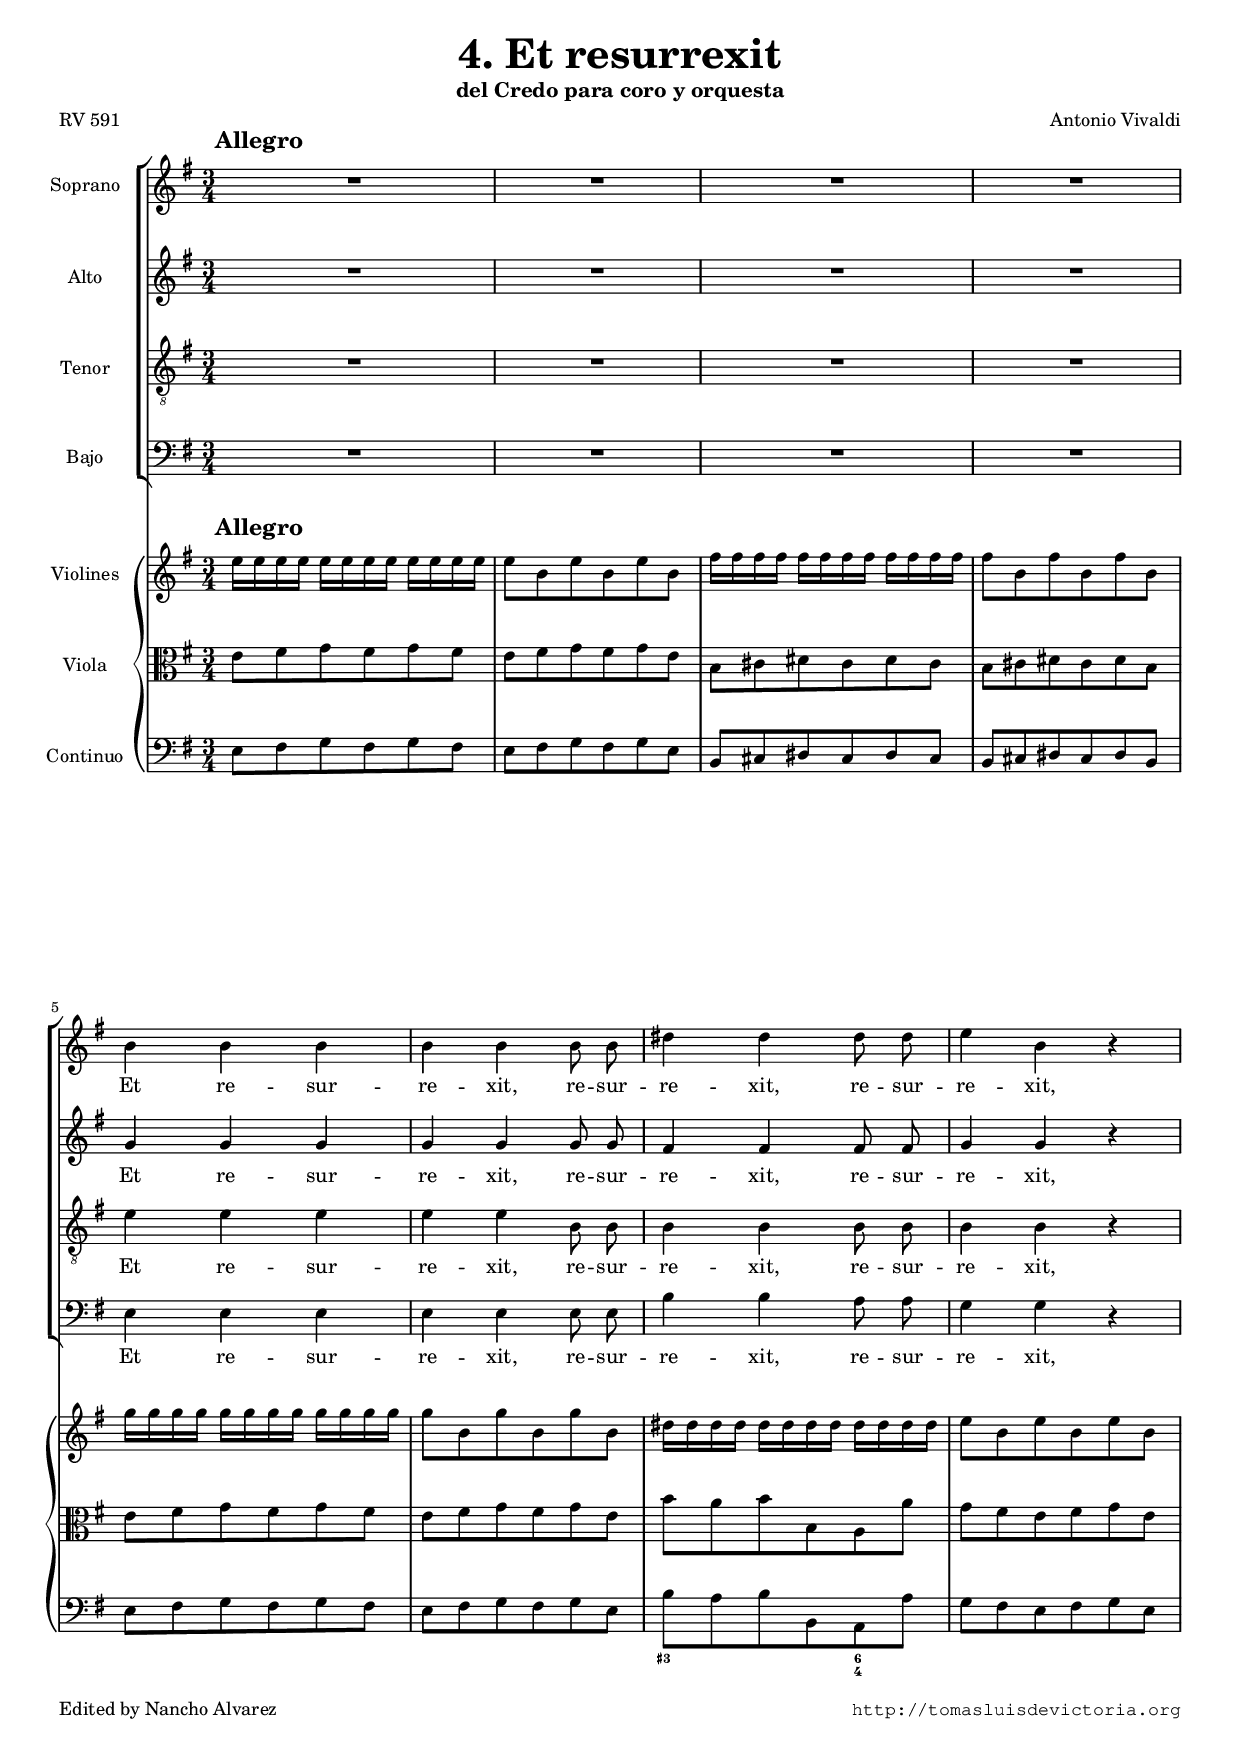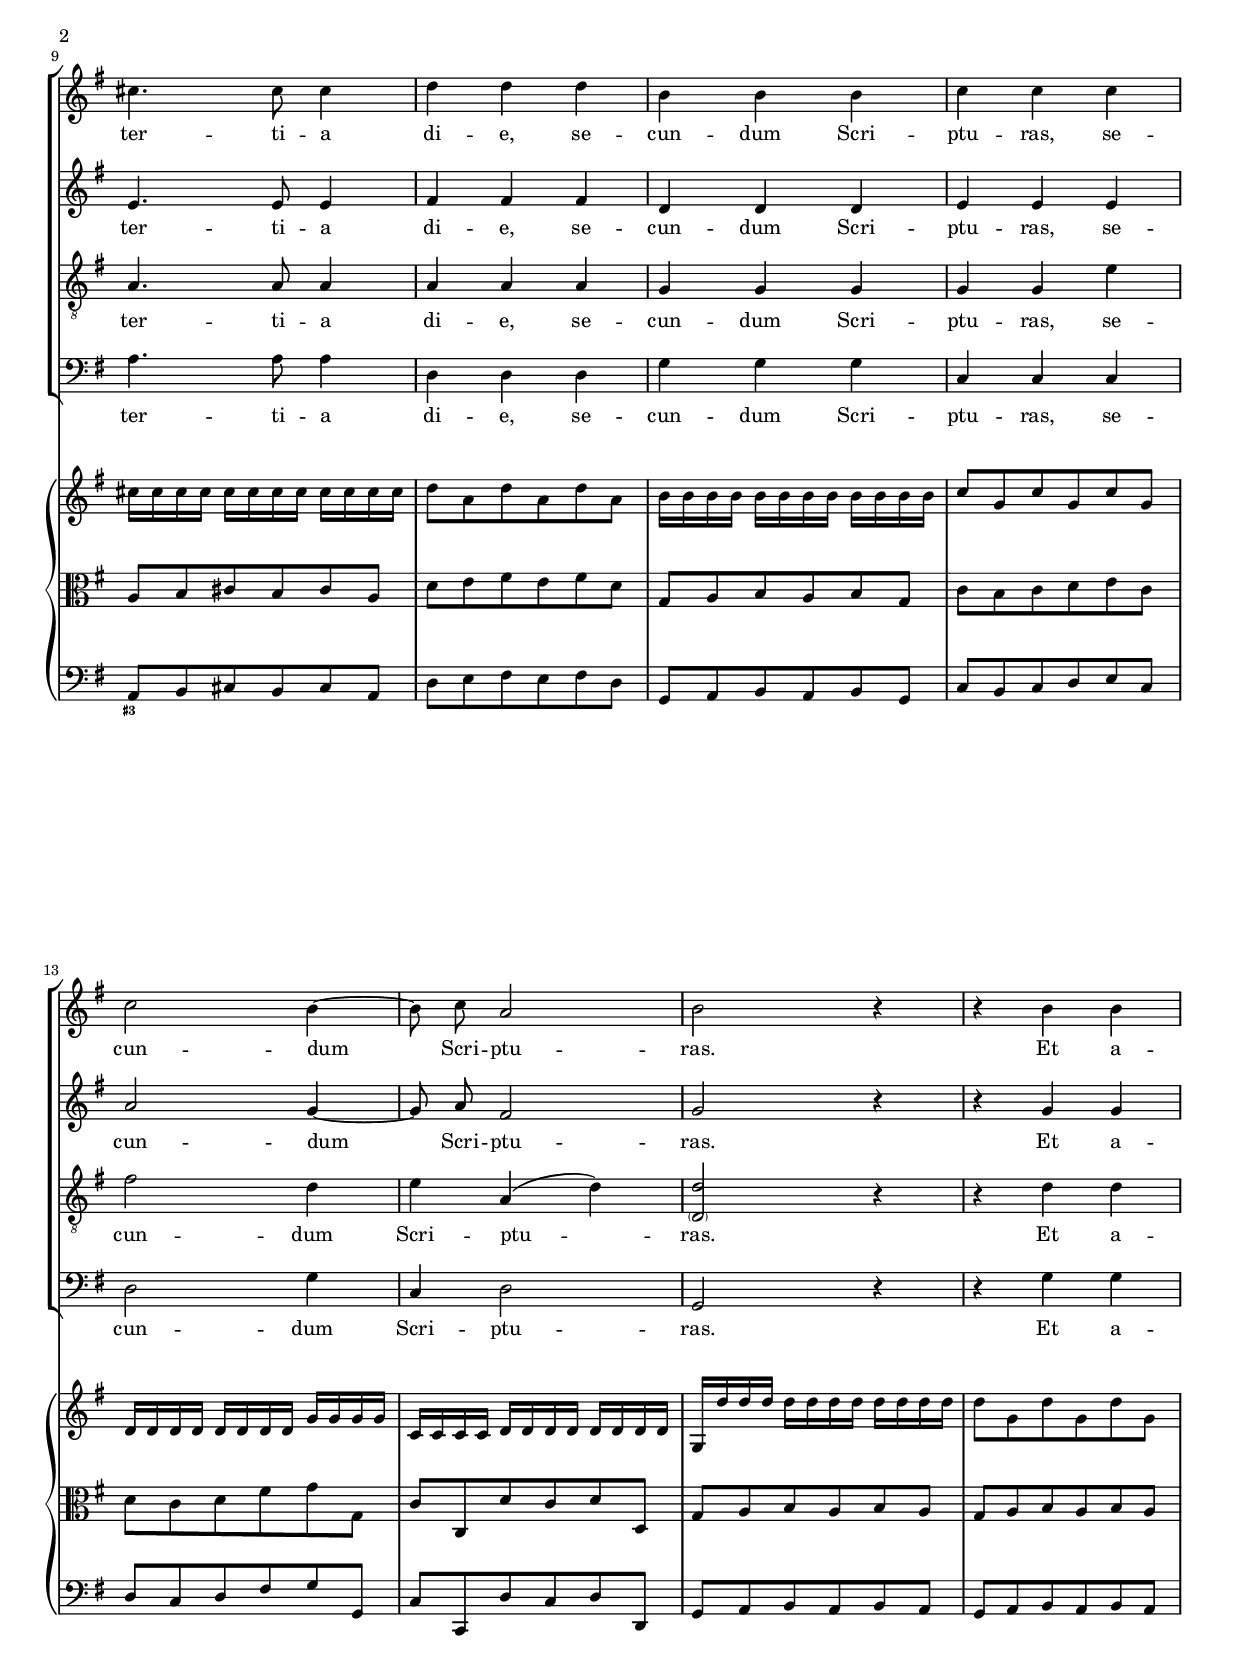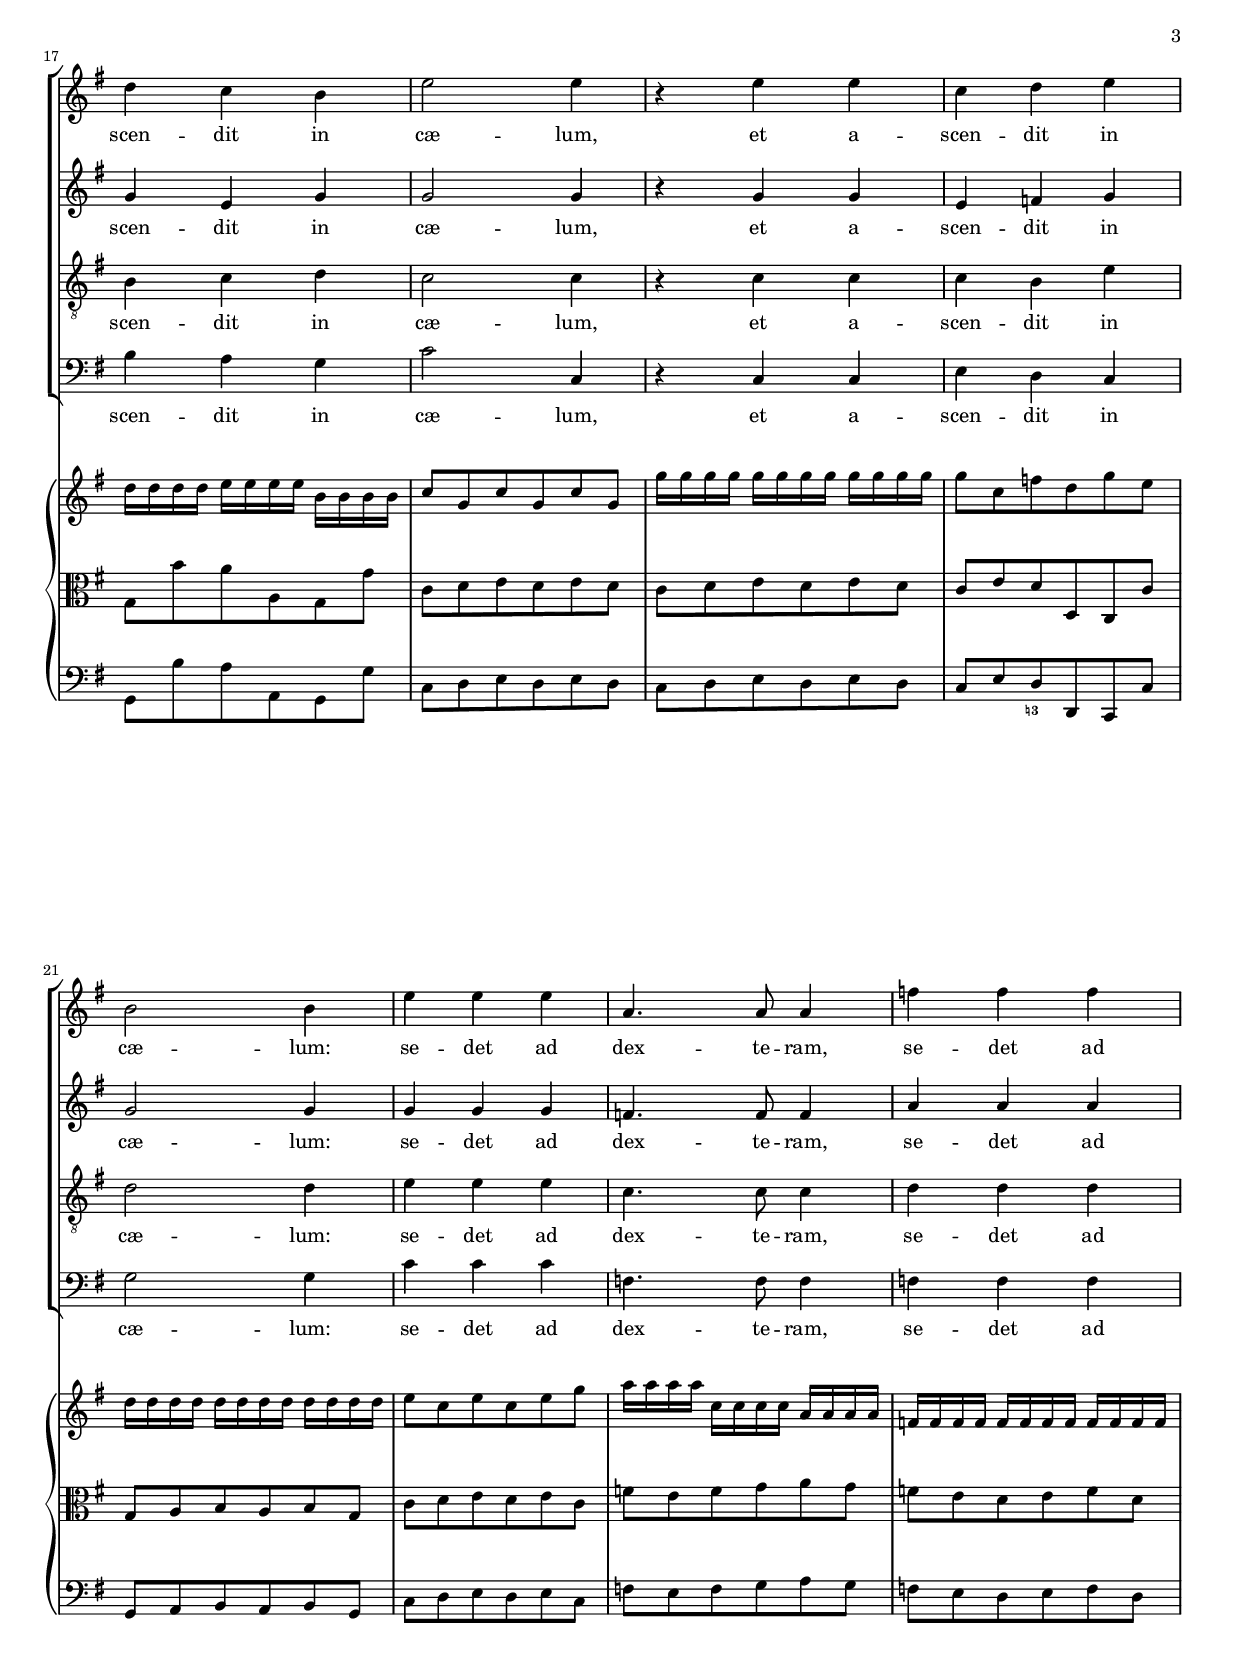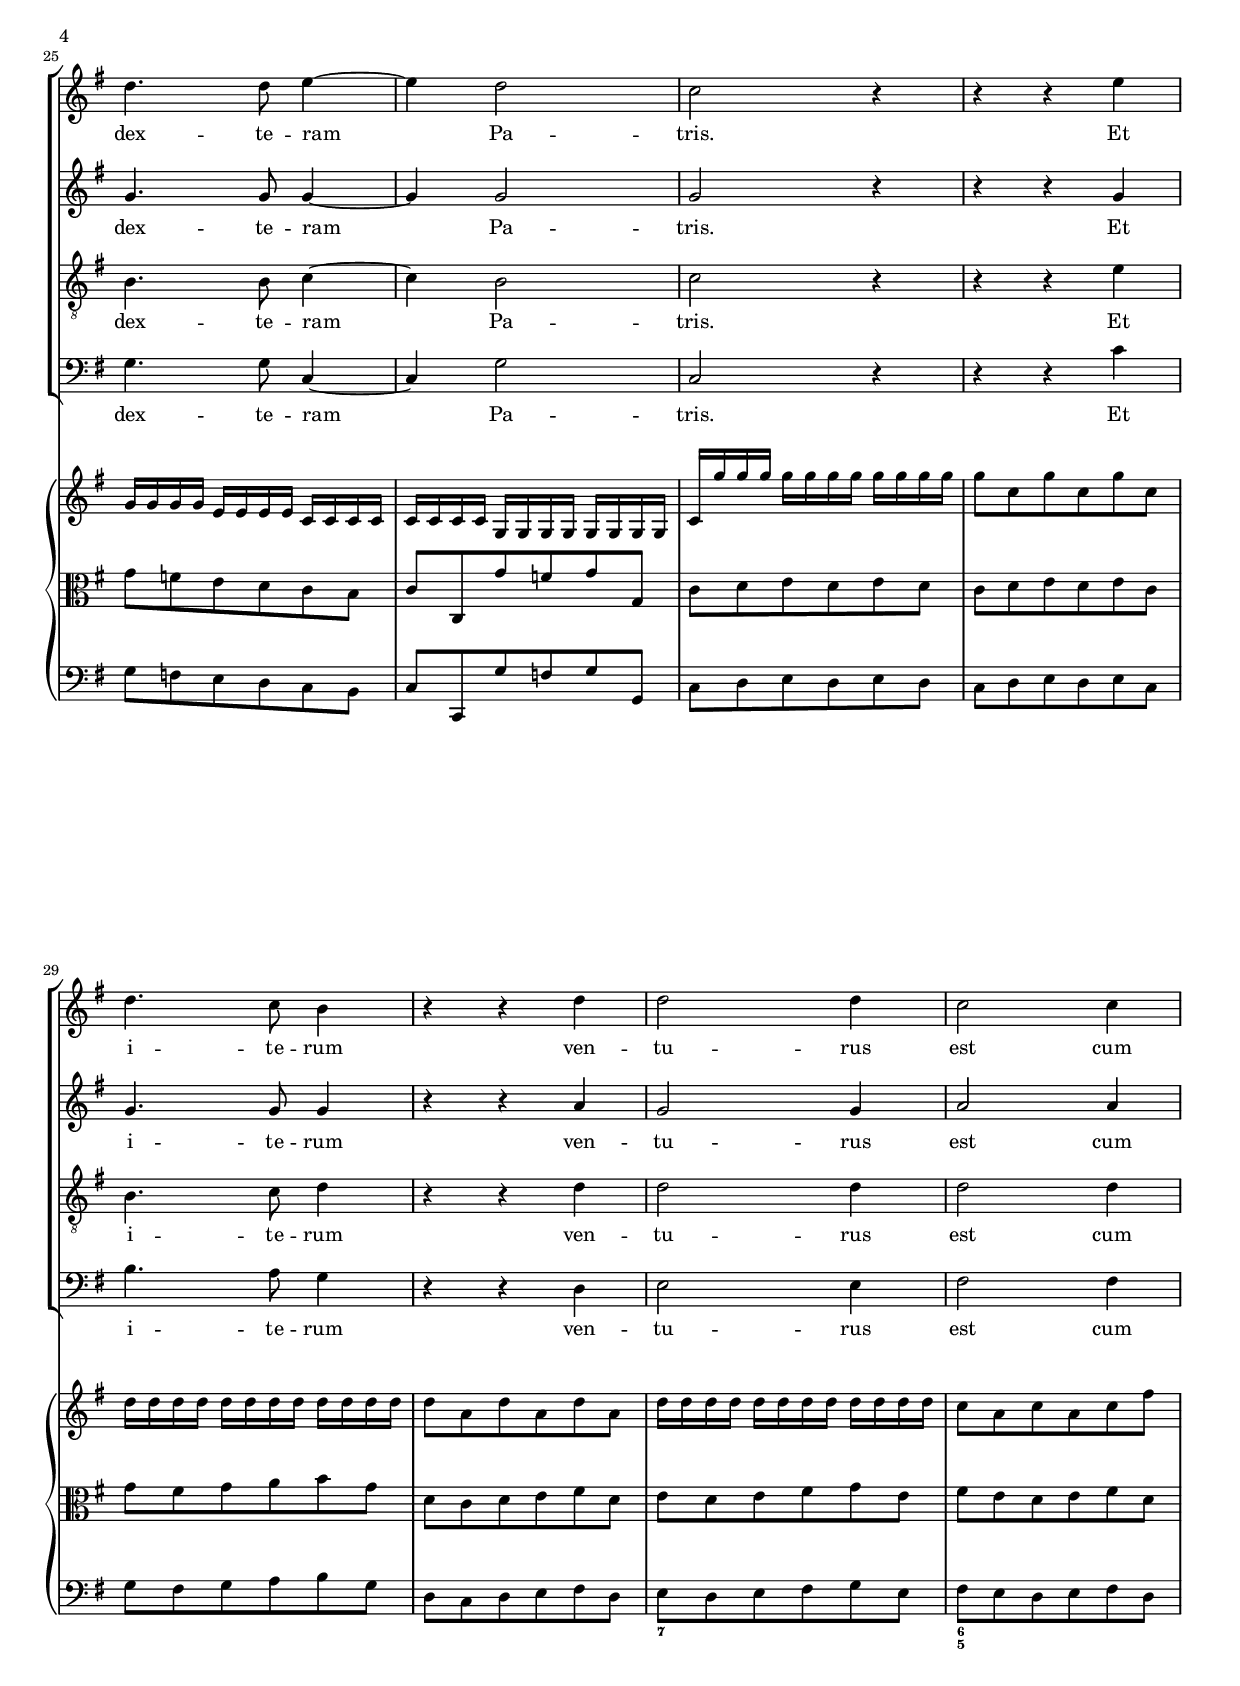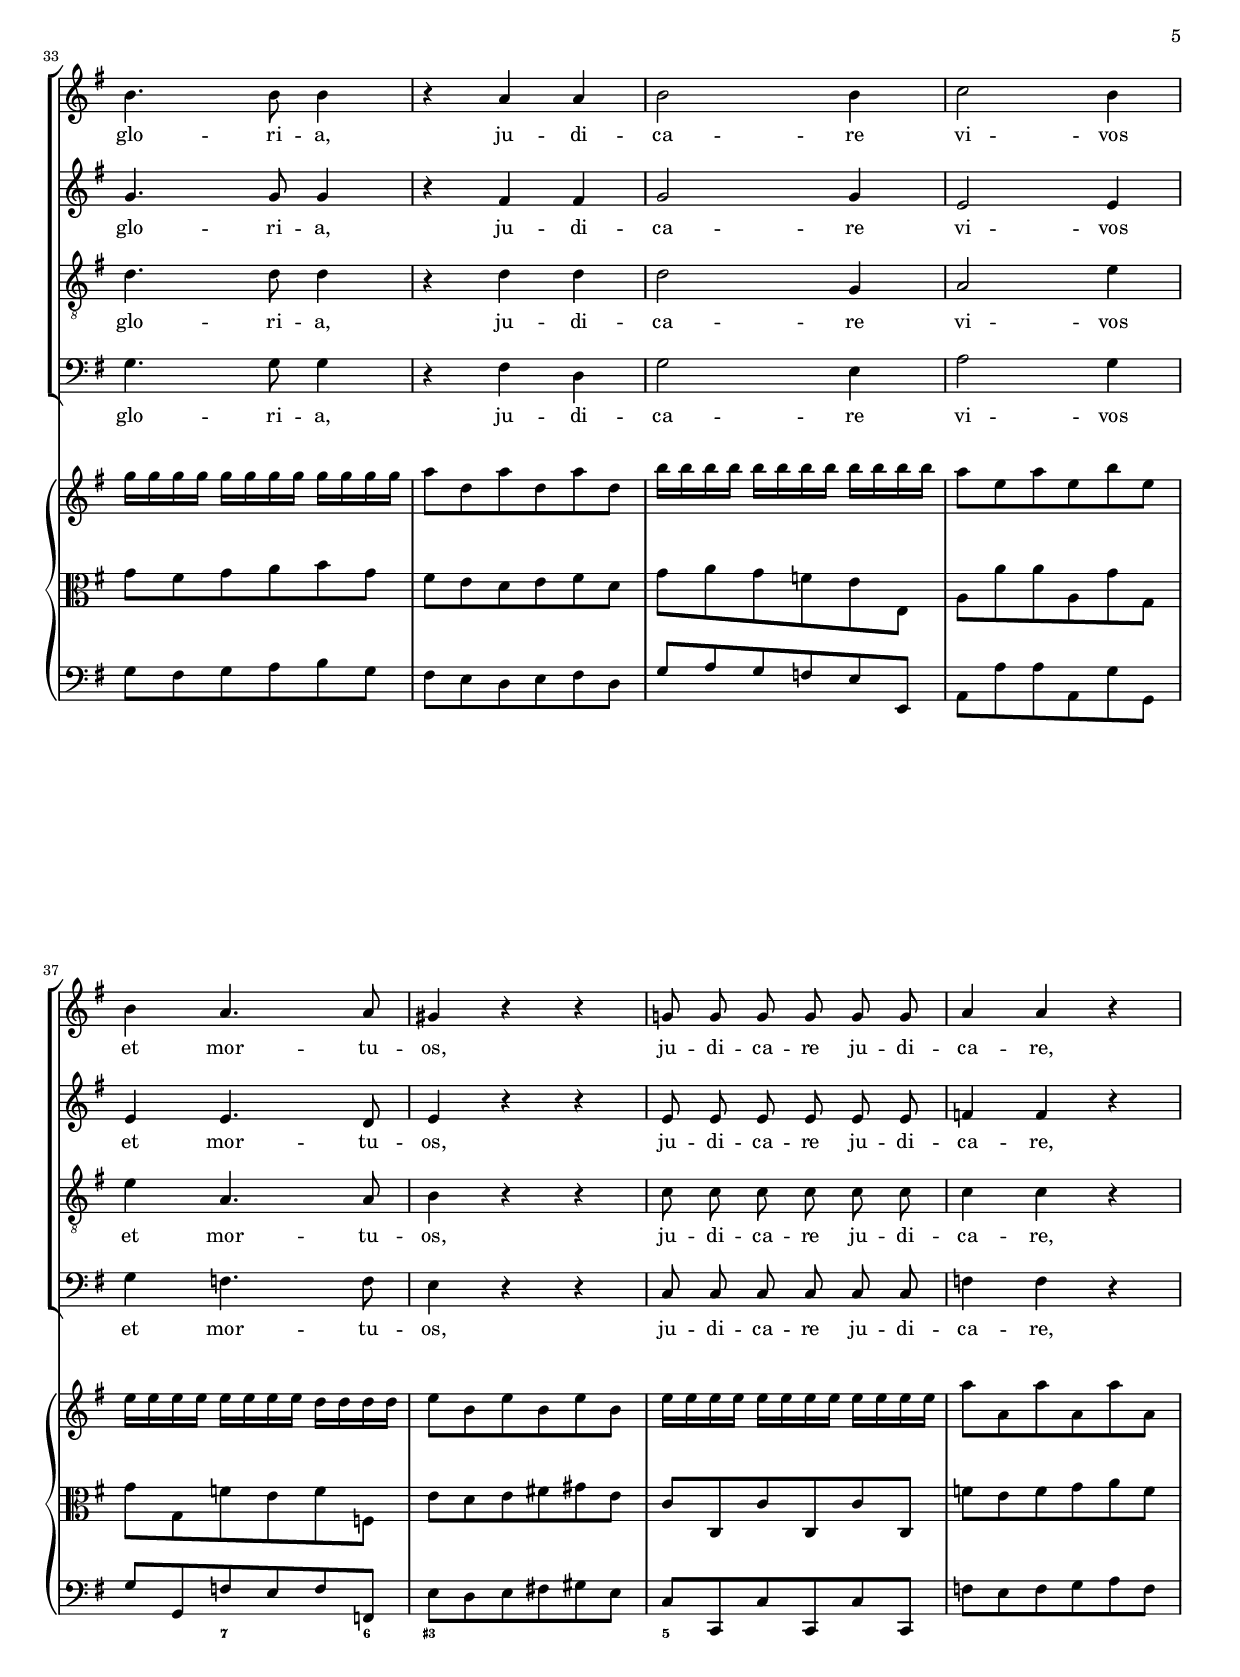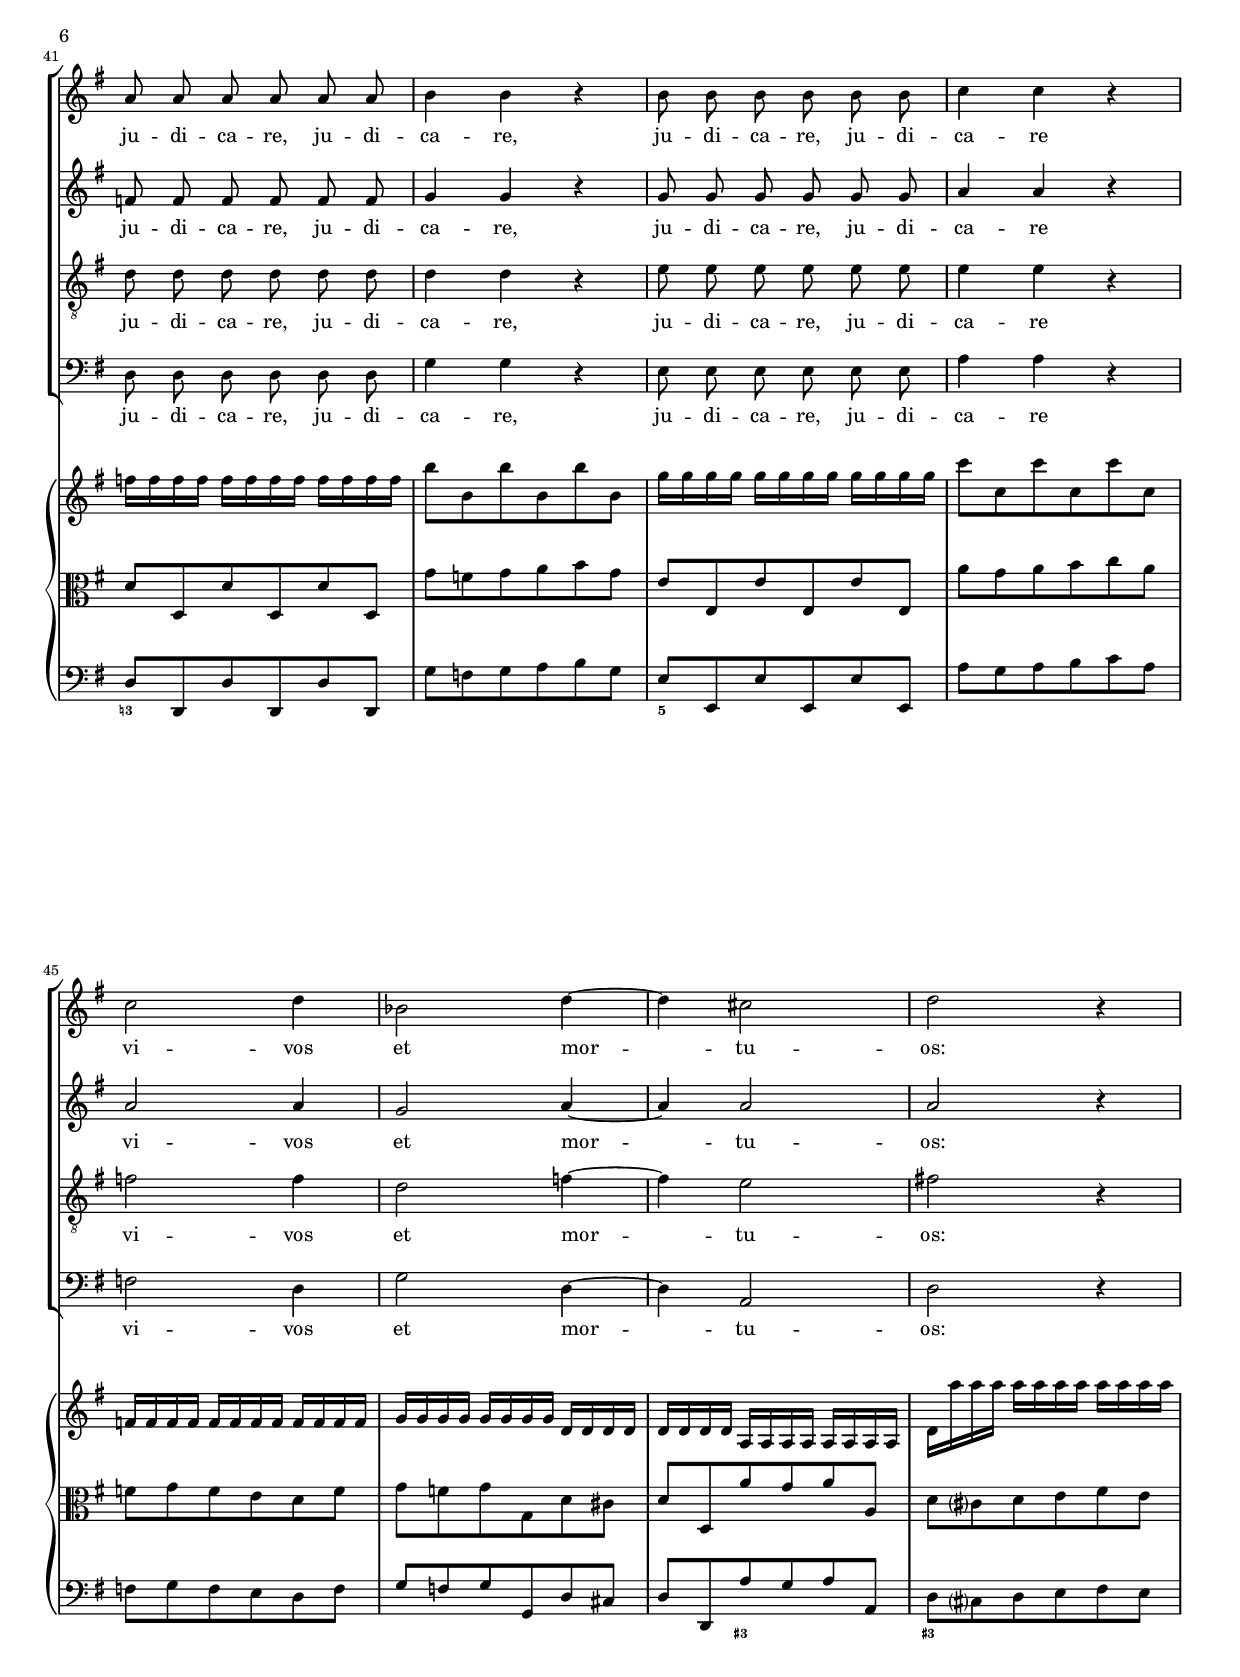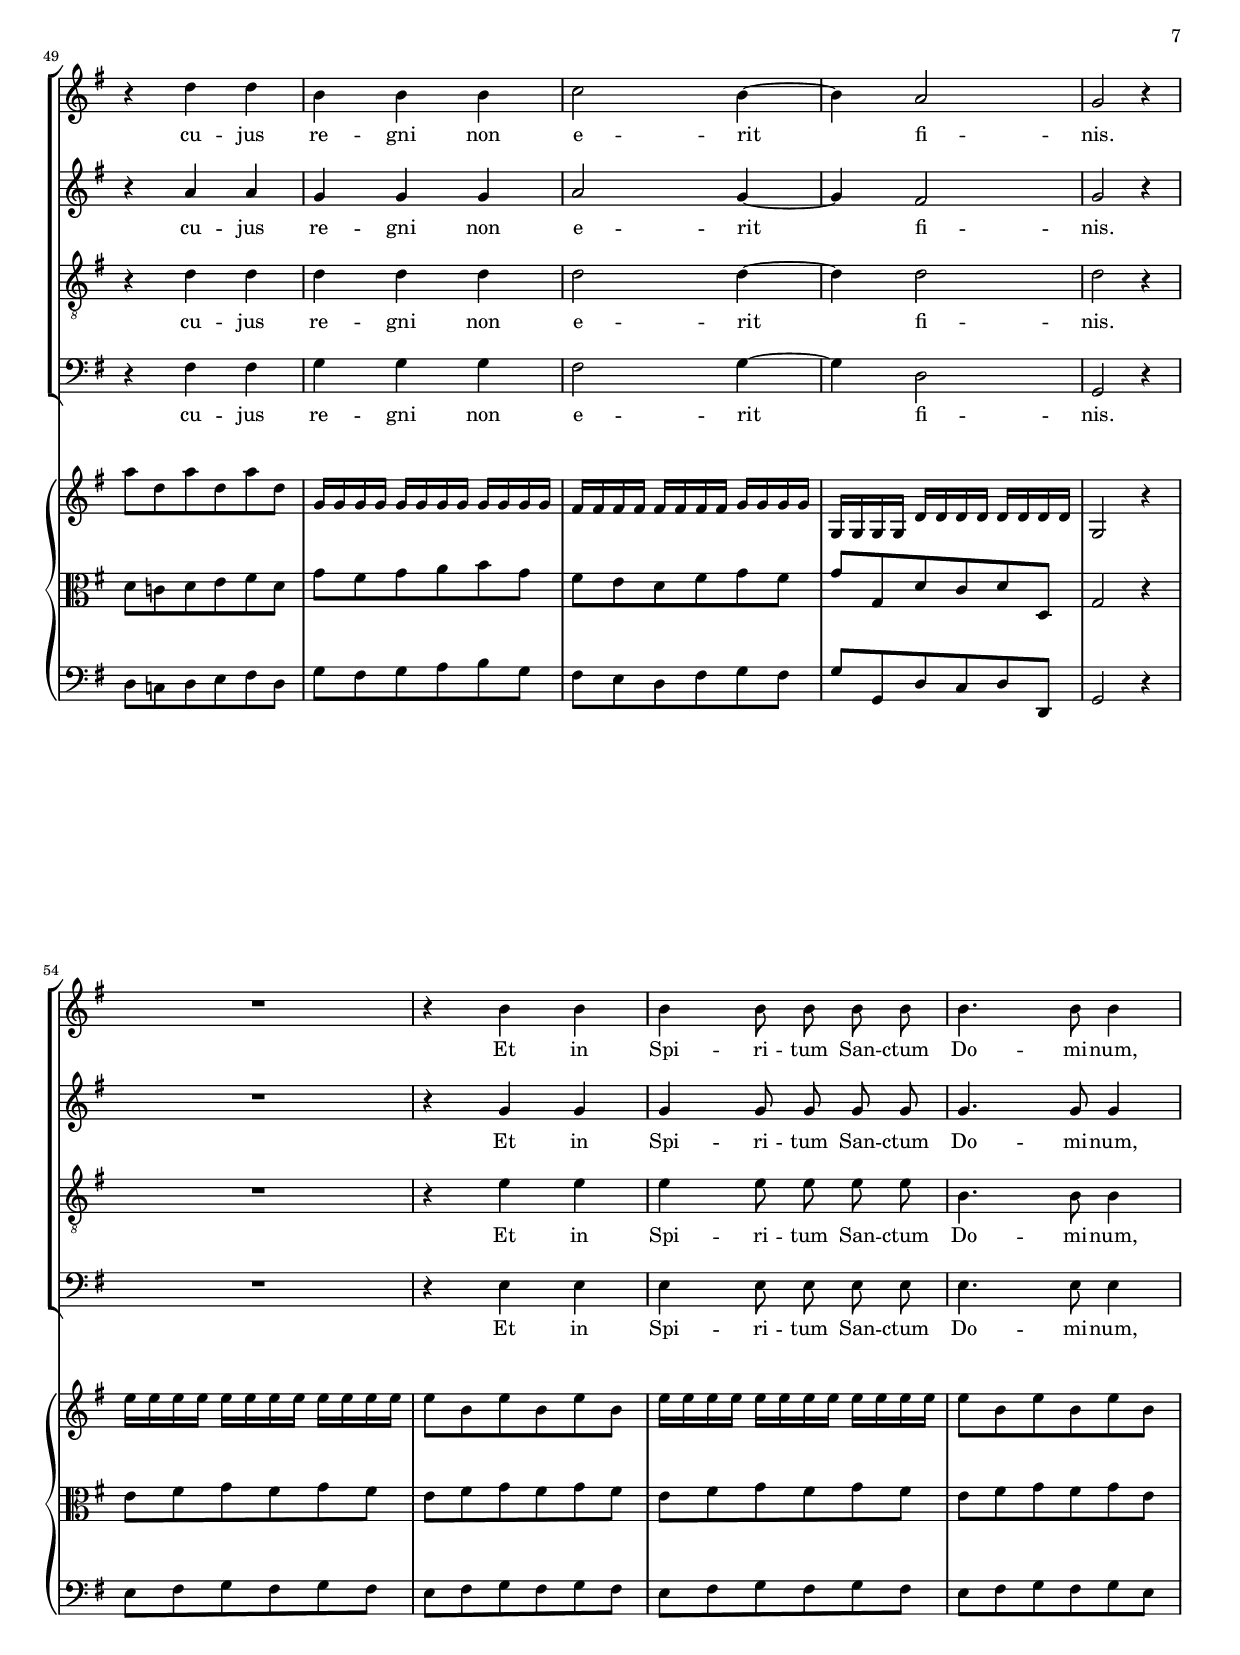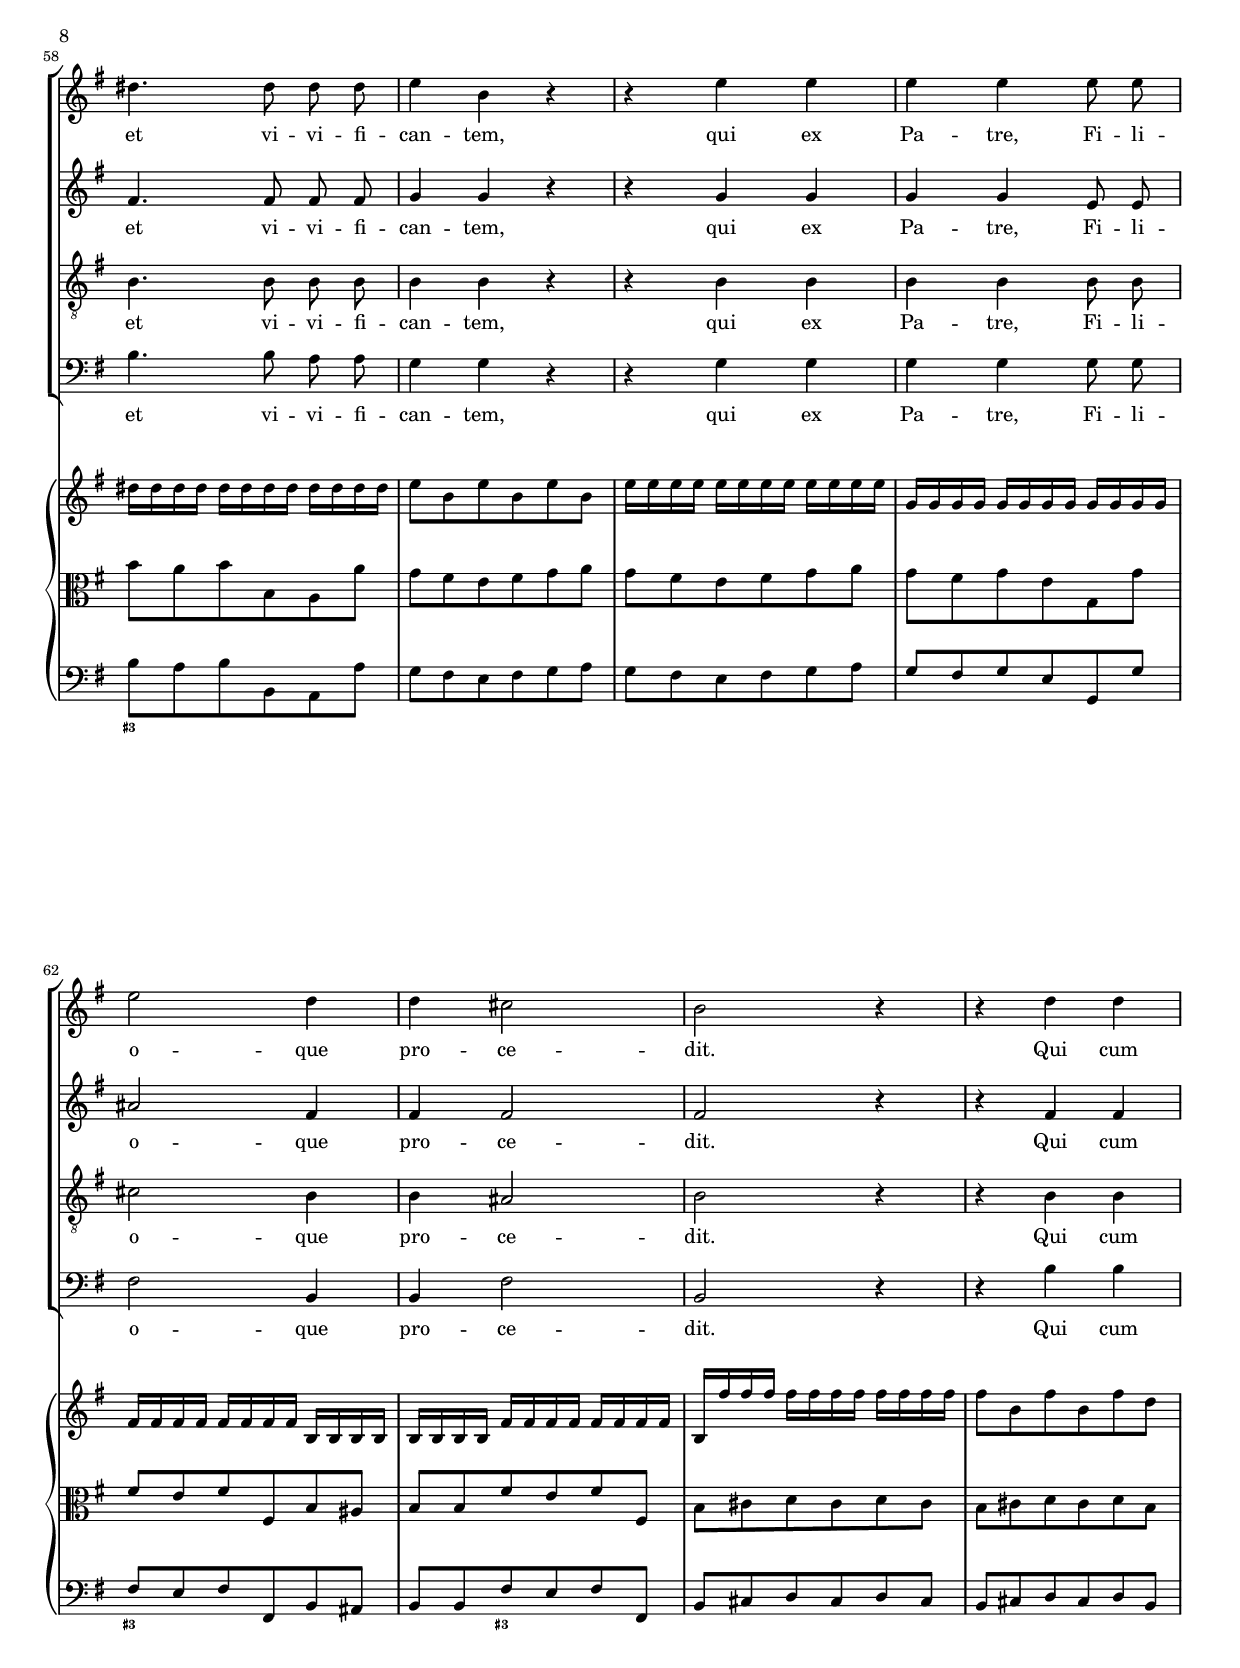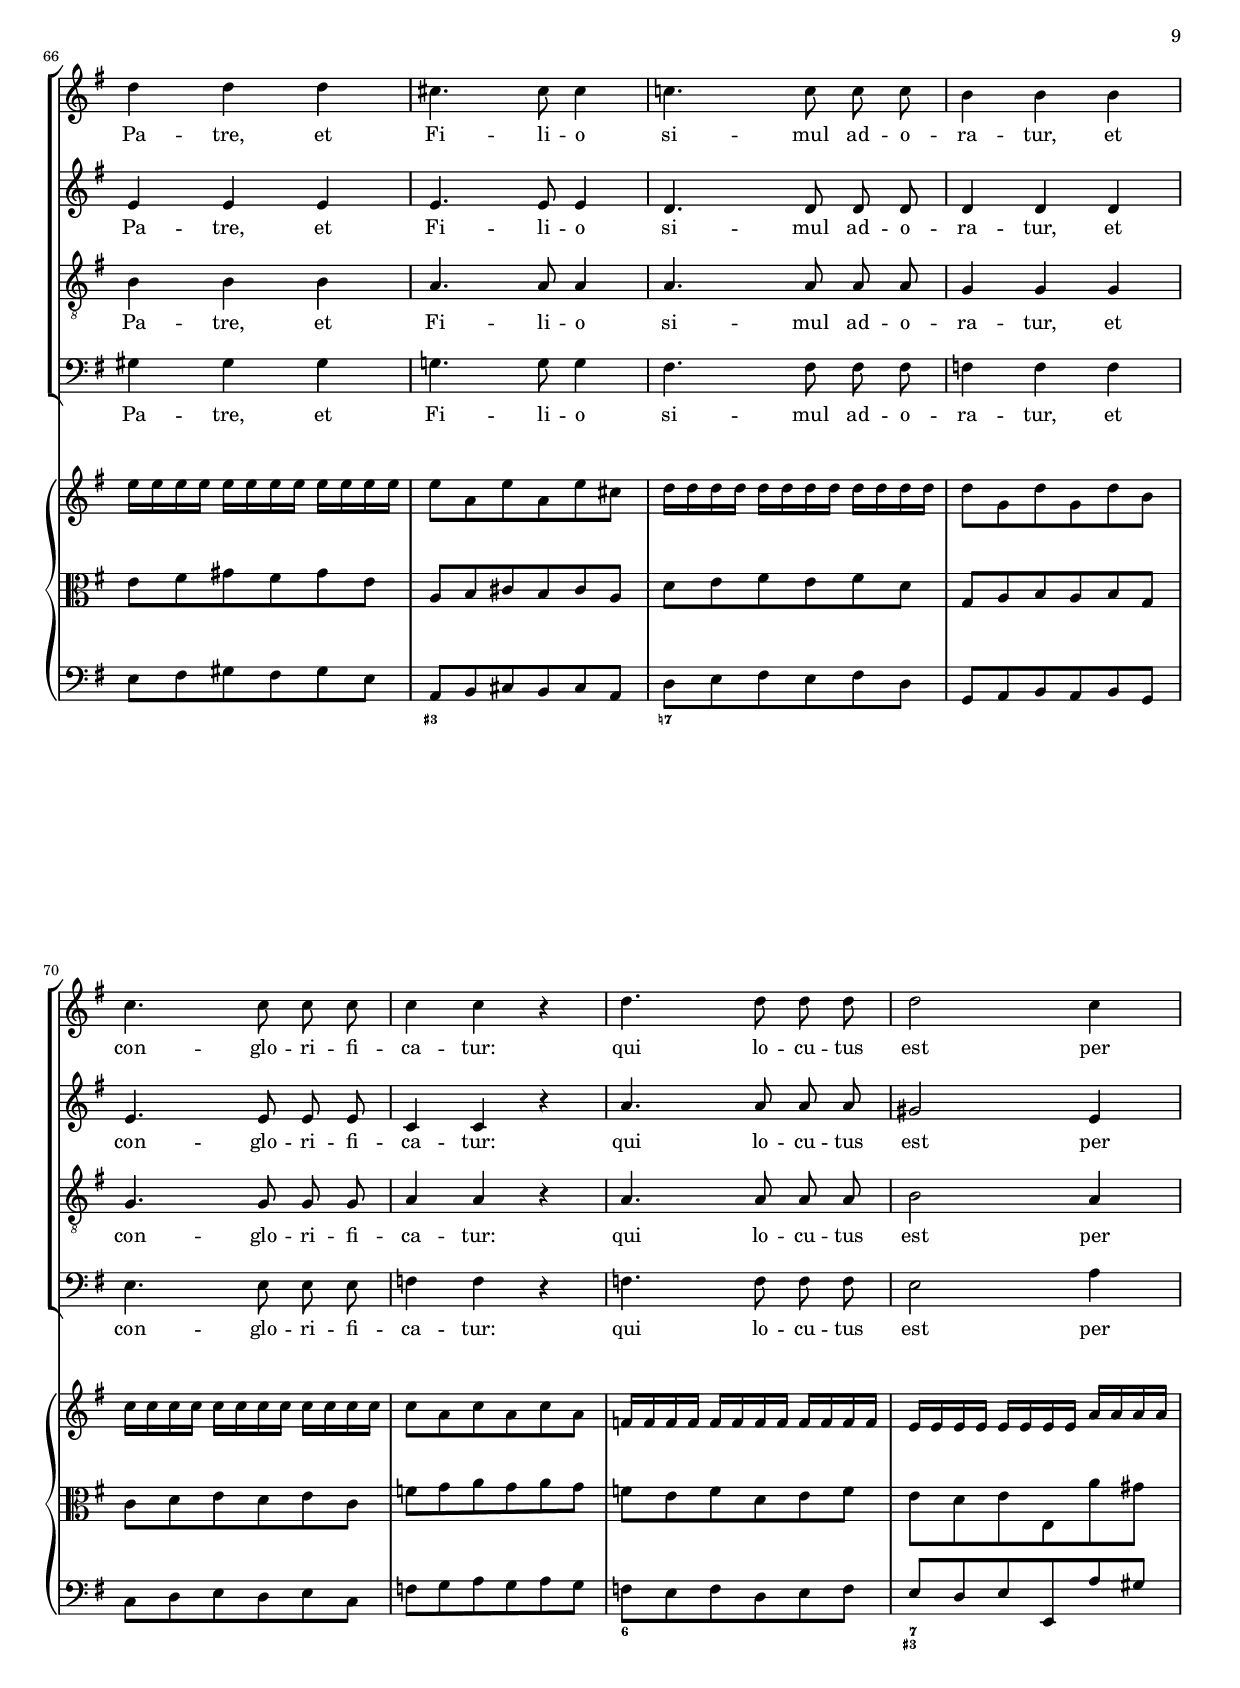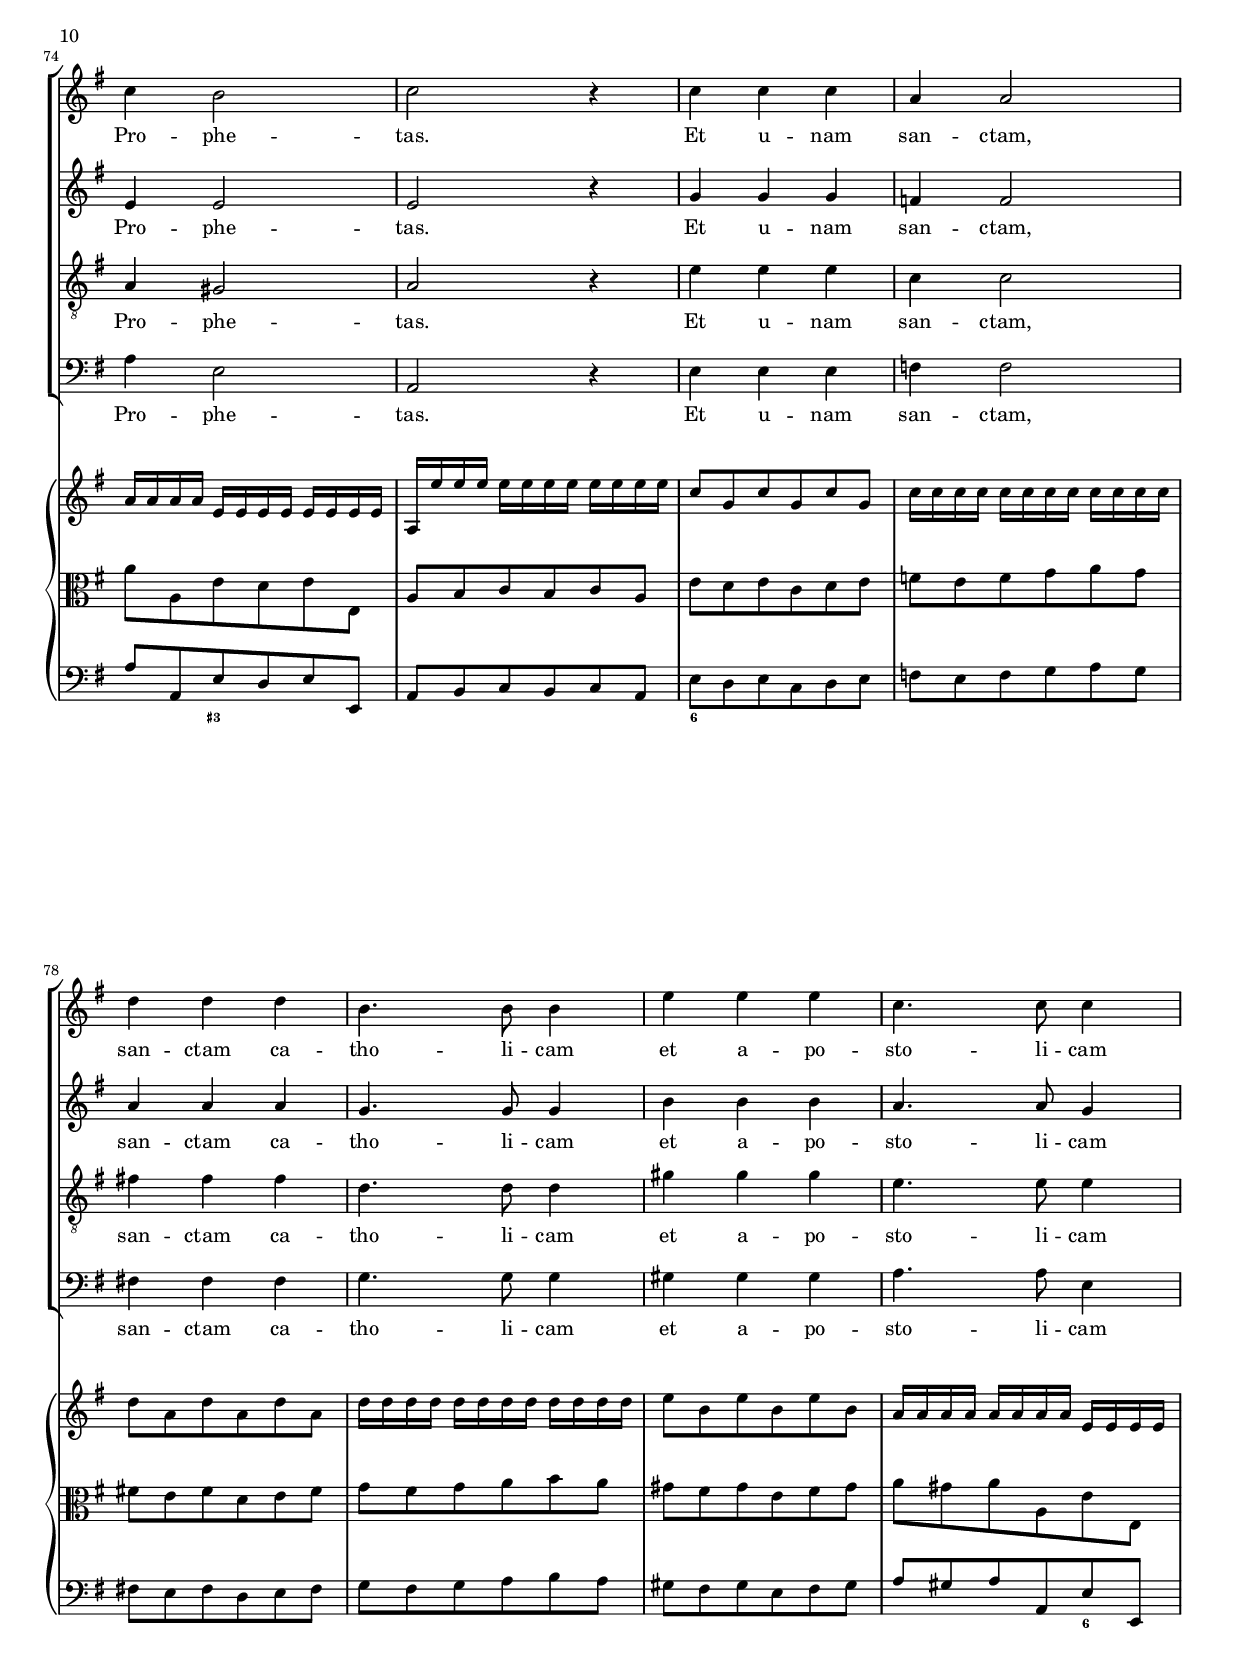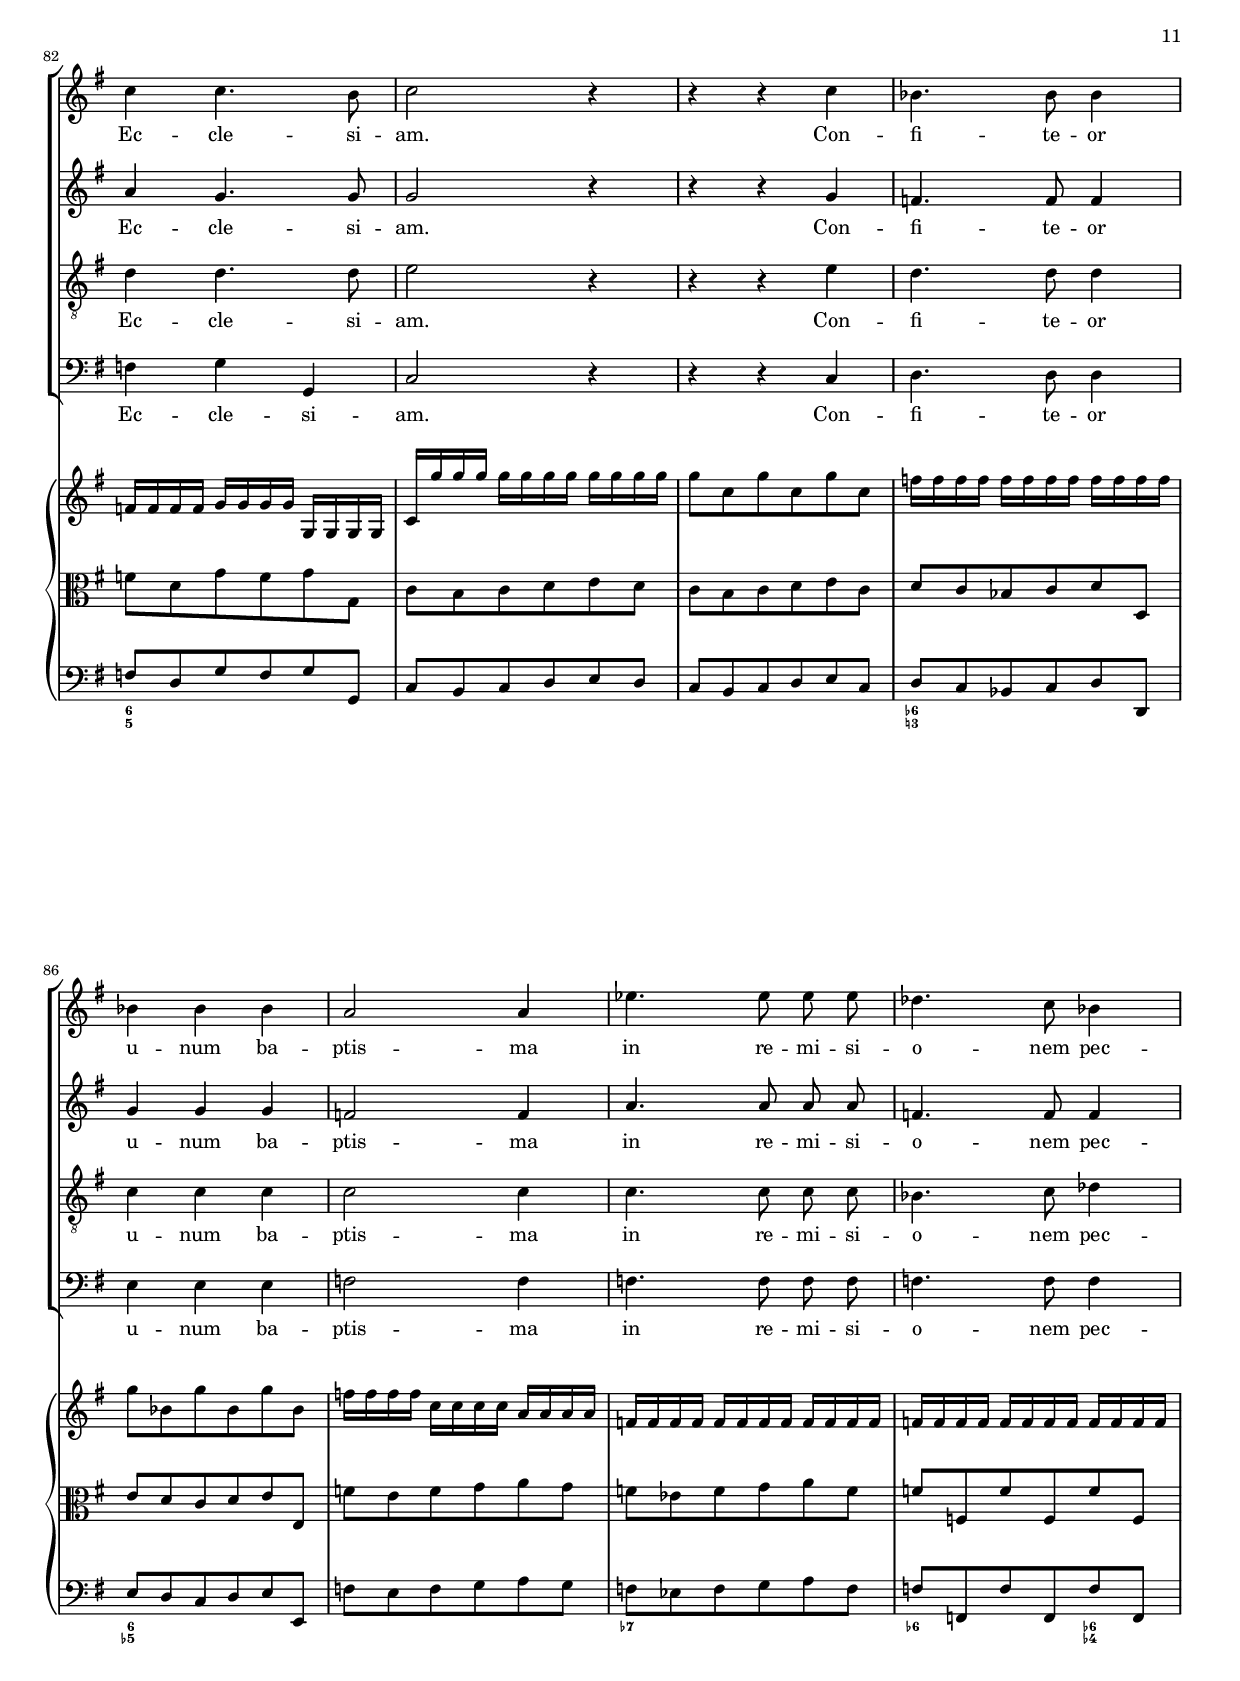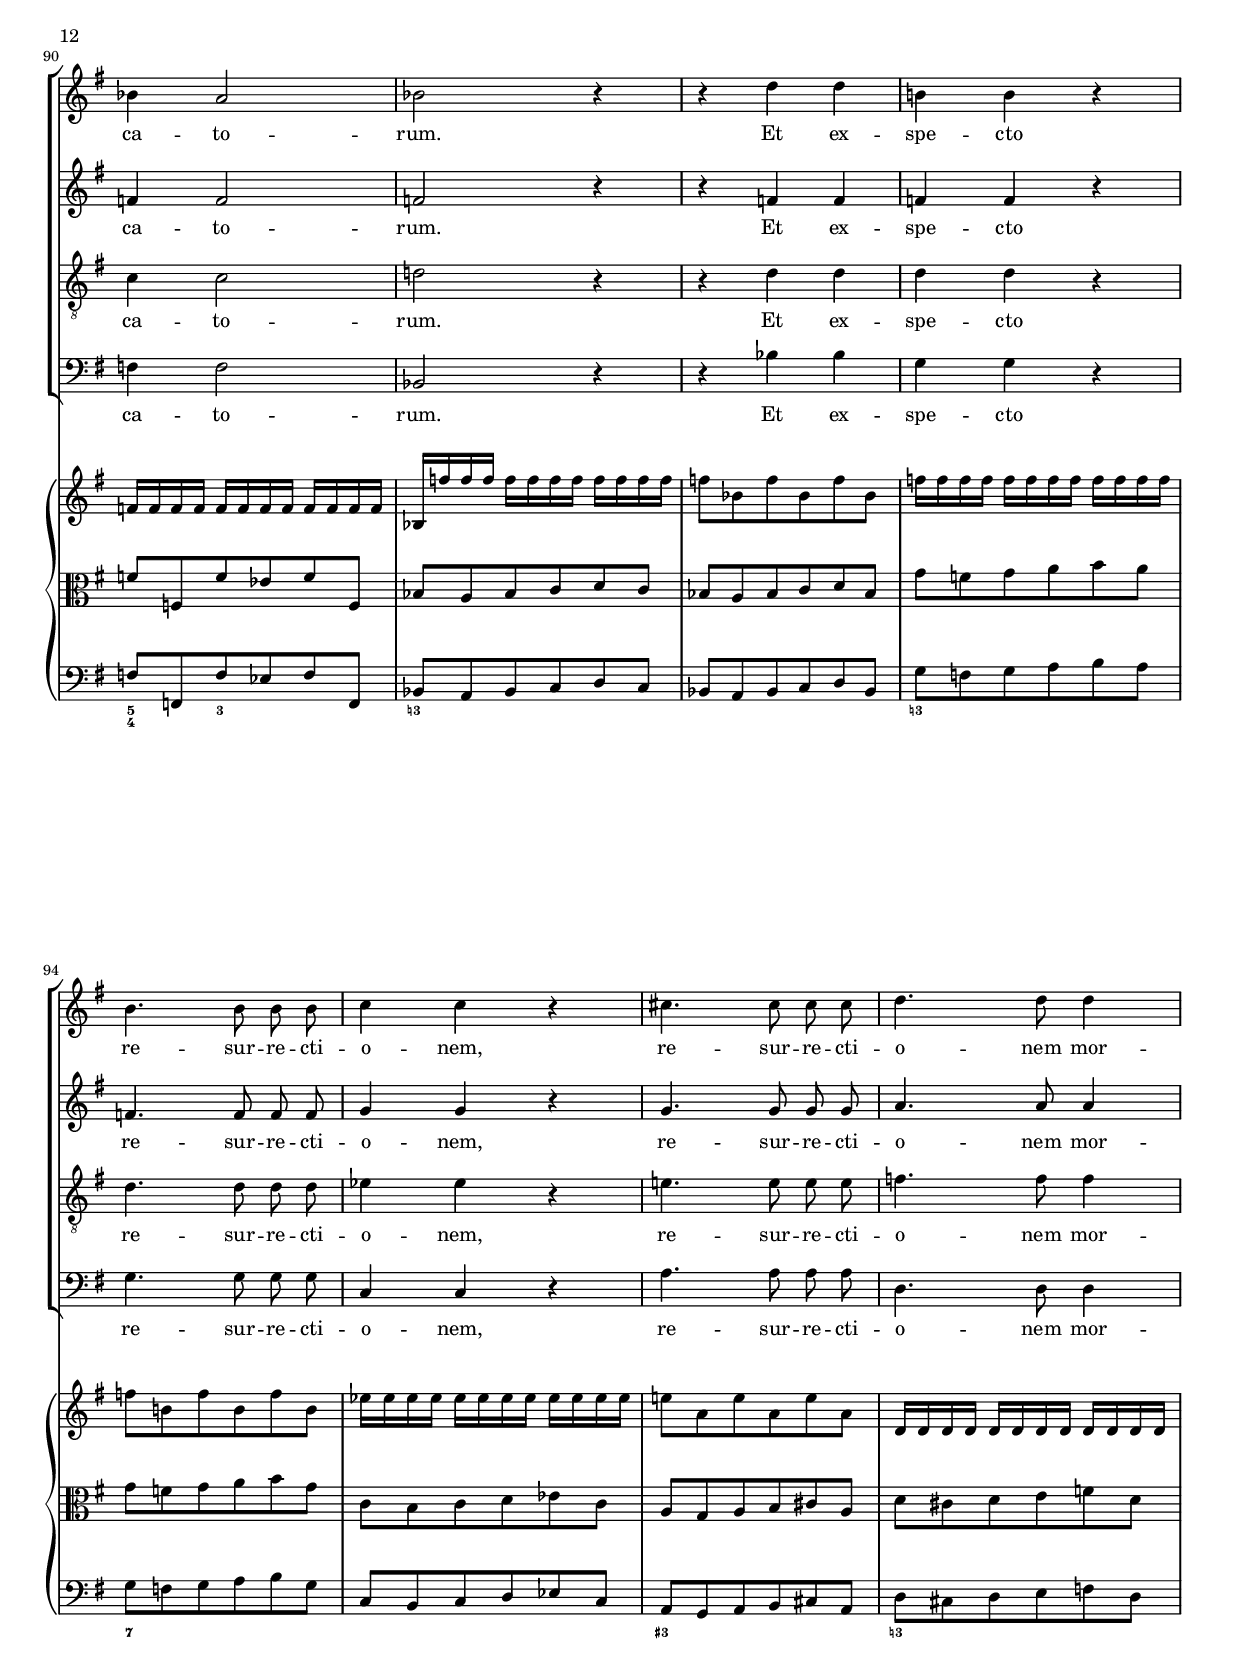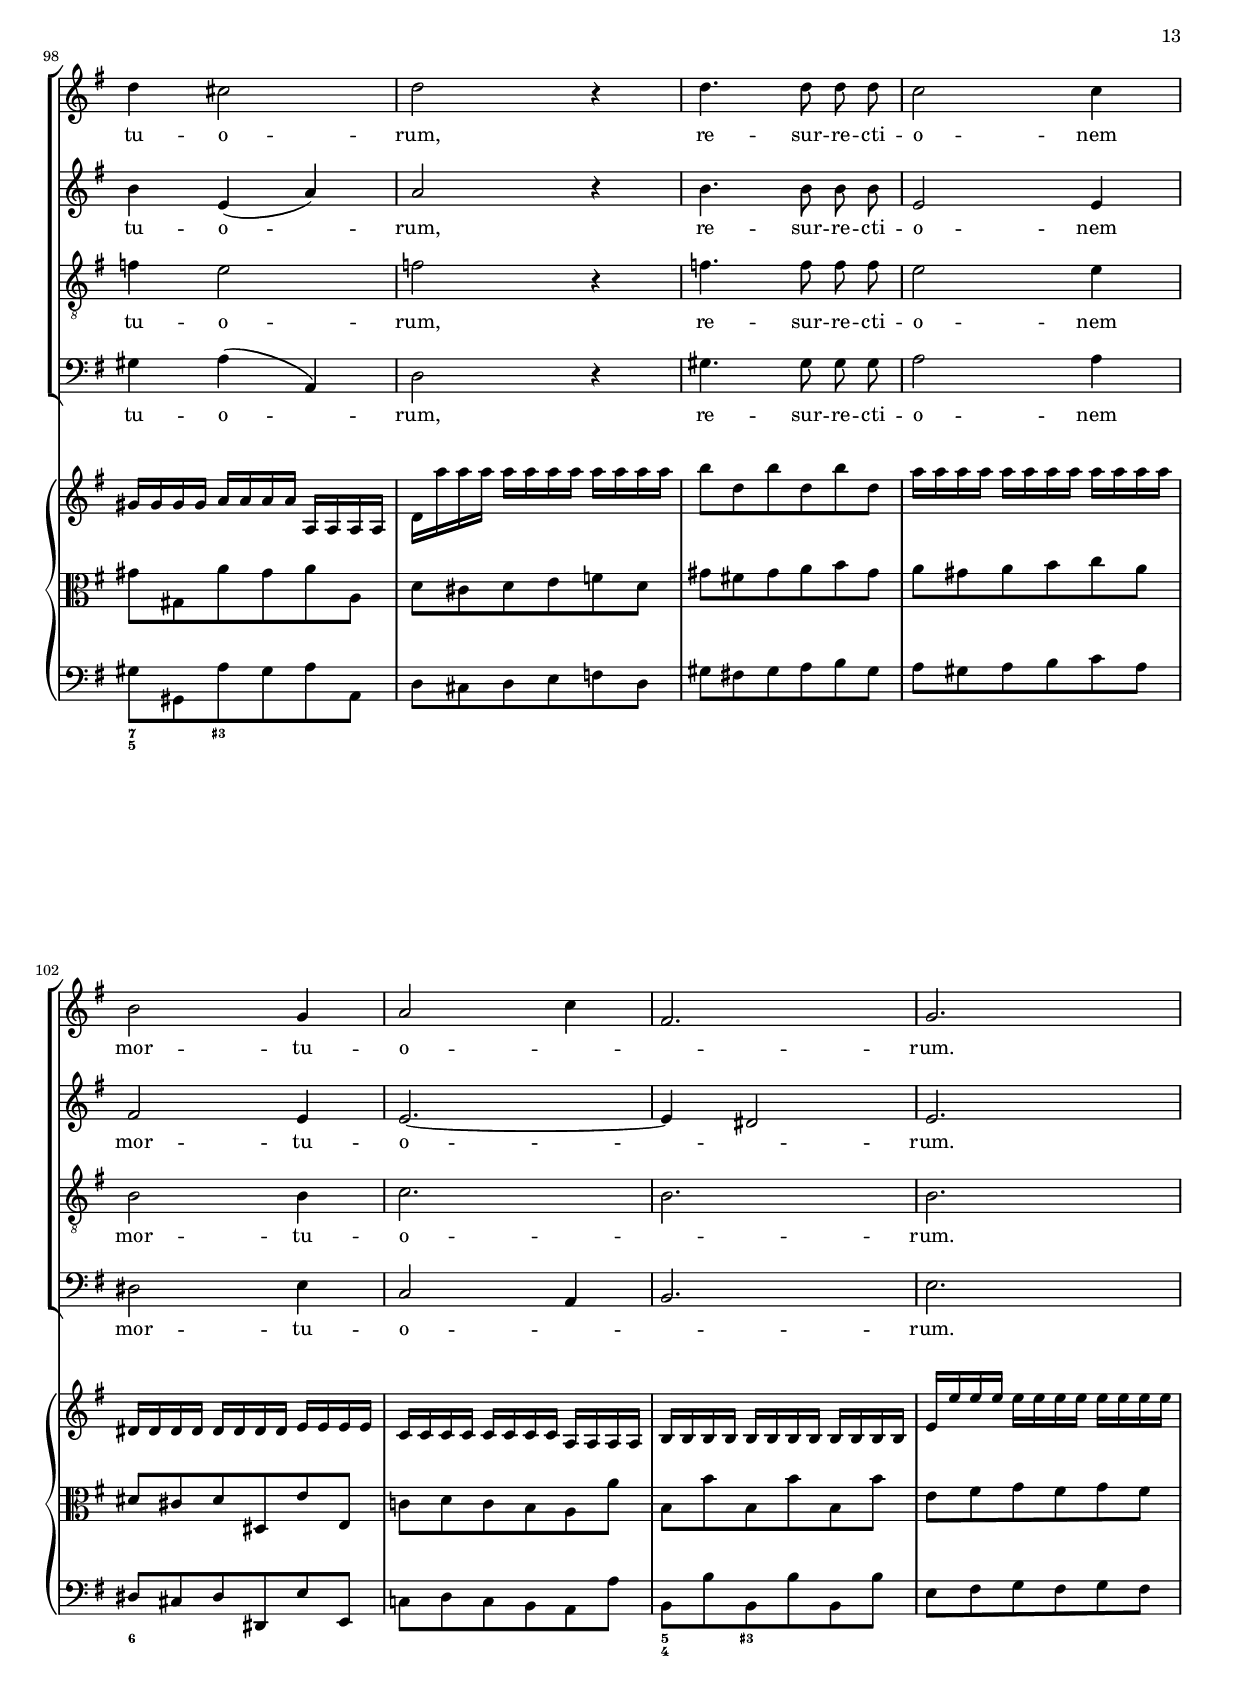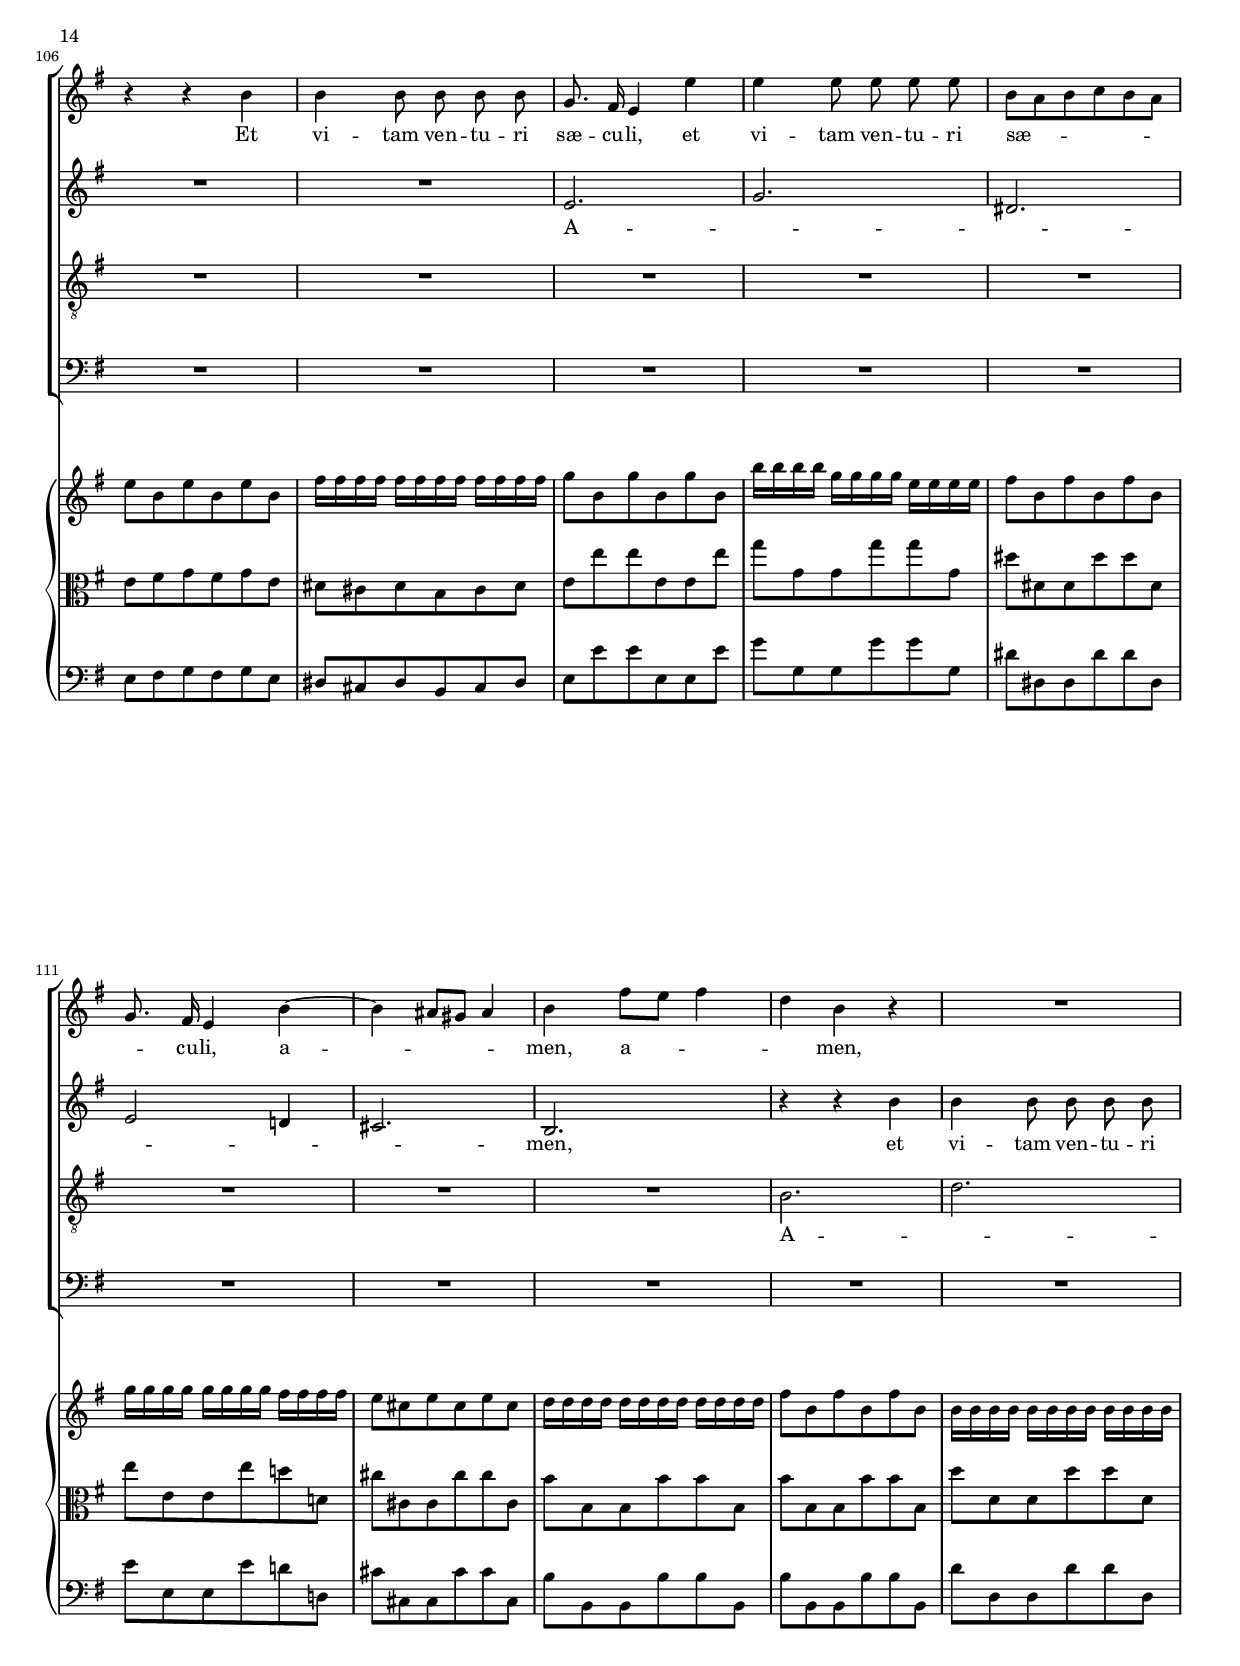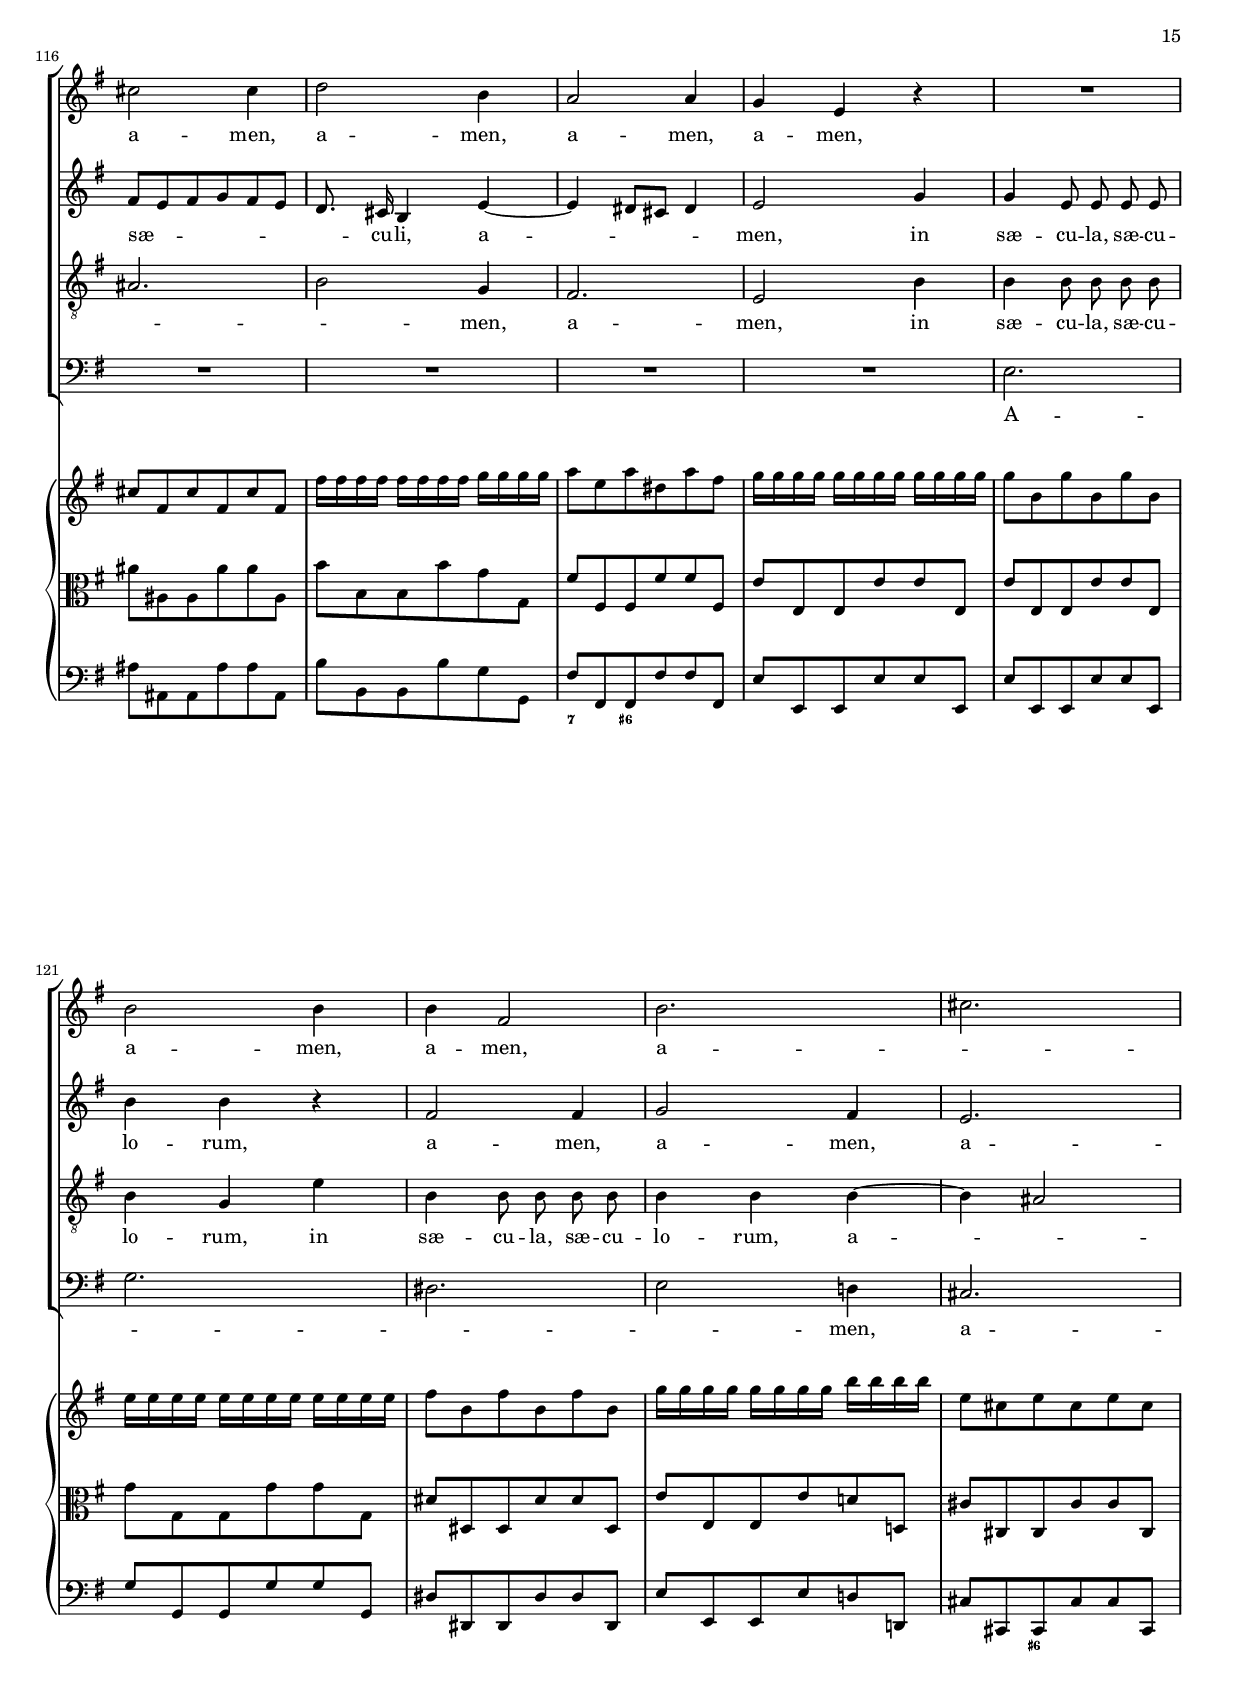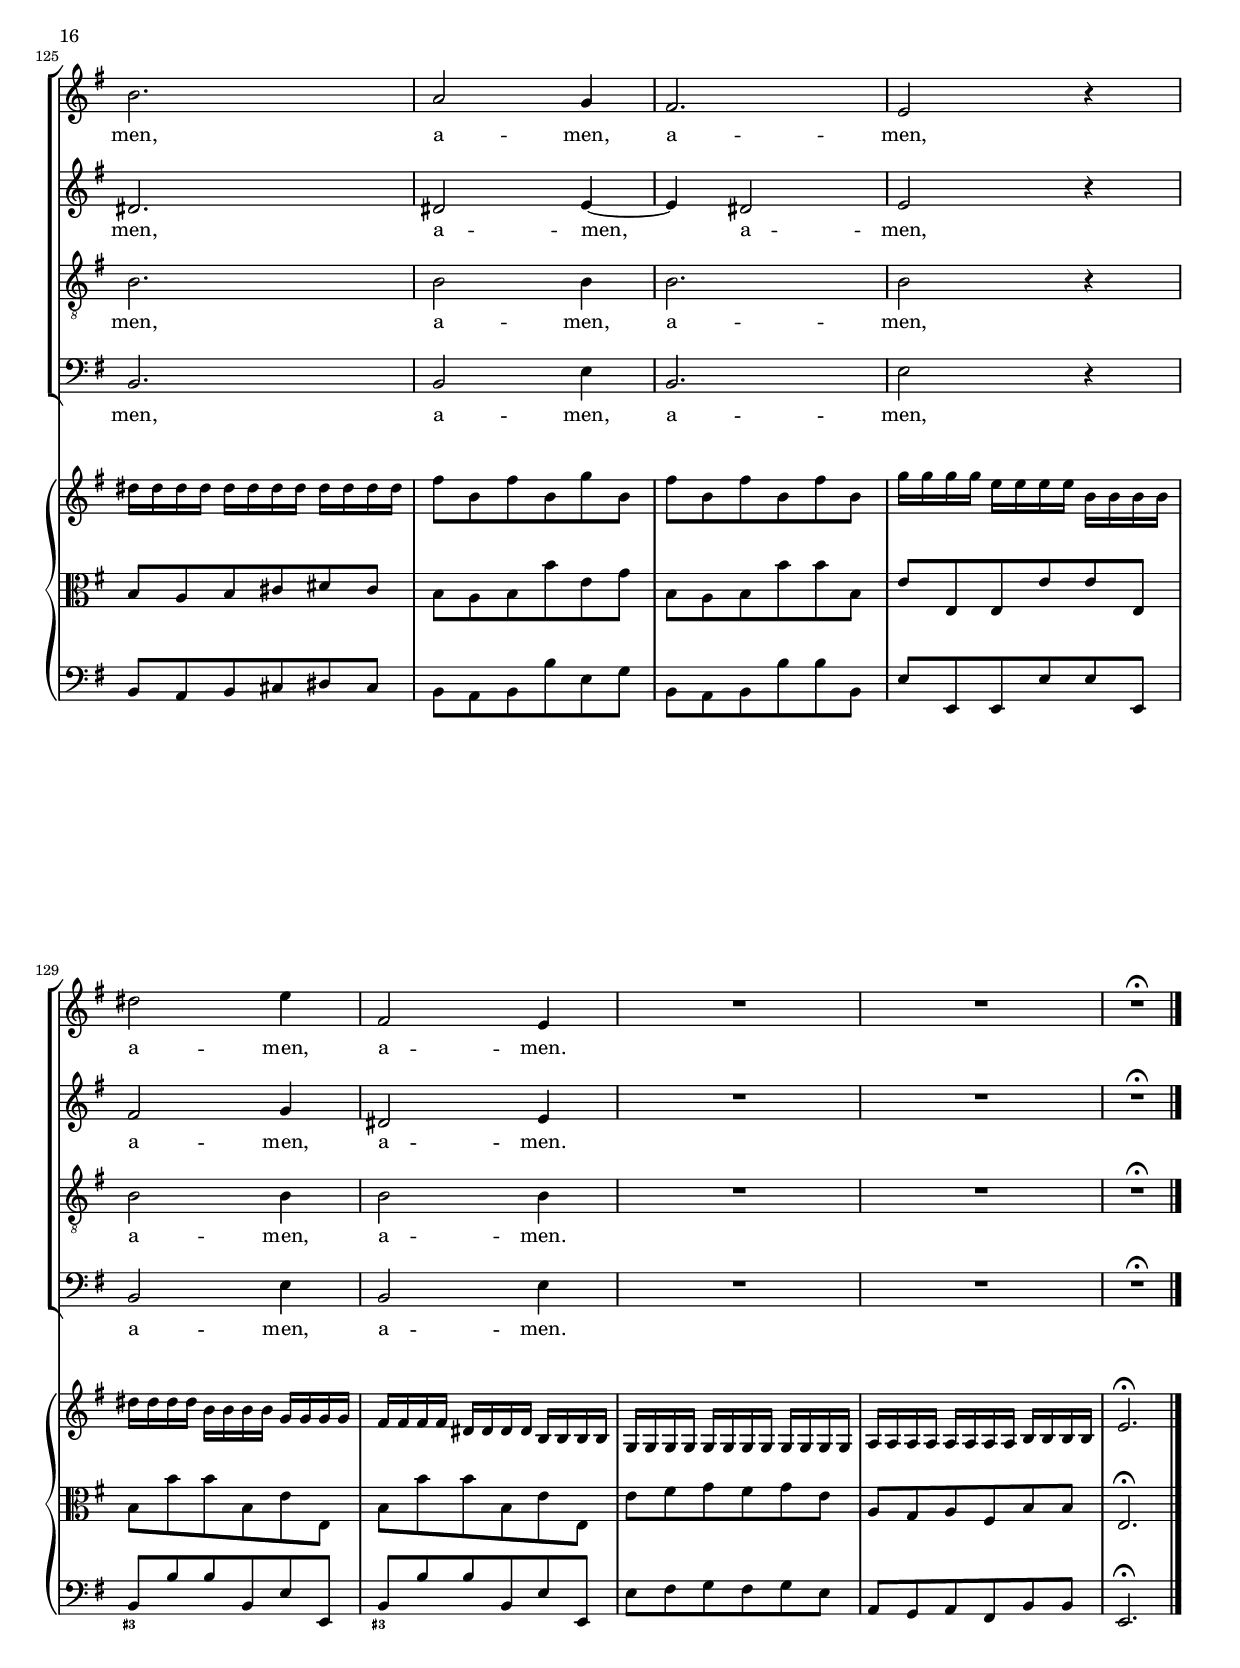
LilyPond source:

\version "2.11.32"

#(set-default-paper-size "a4")
#(set-global-staff-size 16)
#(ly:set-option 'point-and-click #f)
%nomobile

ss=\once \set suggestAccidentals = ##t


\header {
	title=\markup{\bigger \bigger \bigger "4. Et resurrexit"}
	subtitle="del Credo para coro y orquesta"
	poet="RV 591"
	composer="Antonio Vivaldi"
	%opus="(-)"
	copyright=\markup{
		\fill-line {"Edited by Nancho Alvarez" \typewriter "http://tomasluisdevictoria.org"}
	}
%	tagline=""
}

global={\key e \minor \time 3/4 \skip 1*3/4*133 \bar "|." }


cantus={
	\set Score.skipBars = ##t
	\once \override TextScript #'padding = #2
	\once \override TextScript #'X-offset = #-2
	<<R2.  s2.^\markup{\bigger \bigger \bold "Allegro"}>>
	R1*3/4*3 |
%5
	b'4 b' b' |
	b' b' b'8 b' |
	dis''4 dis'' dis''8 dis'' |
	e''4 b' r |
	cis''4. cis''8 cis''4 |
%10
	d'' d'' d'' |
	b' b' b' |
	c'' c'' c'' |
	c''2 b'4 ~ |
	b'8 c'' a'2 |
%15
	b' r4 |
	r b' b' |
	d'' c'' b' |
	e''2 e''4 |
	r e'' e'' |
%20
	c'' d'' e'' |
	b'2 b'4 |
	e'' e'' e'' |
	a'4. a'8 a'4 |
	f''! f'' f'' |
%25
	d''4. d''8 e''4 ~ |
	e'' d''2 |
	c'' r4 |
	r r e'' |
	d''4. c''8 b'4 |
%30
	r r d'' |
	d''2 d''4 |
	c''2 c''4 |
	b'4. b'8 b'4 |
	r a' a' |
%35
	b'2 b'4 |
	c''2 b'4 |
	b' a'4. a'8 |
	gis'4 r r |
	g'!8 g' g' g' g' g' |
%40
	a'4 a' r |
	a'8 a' a' a' a' a' |
	b'4 b' r |
	b'8 b' b' b' b' b' |
	c''4 c'' r |
%45
	c''2 d''4 |
	bes'2 d''4 ~ |
	d'' cis''2 |
	d'' r4 |
	r d'' d'' |
%50
	b' b' b' |
	c''2 b'4 ~ |
	b' a'2 |
	g' r4 |
	R1*3/4 | %\break
%55
	r4 b' b' |
	b' b'8 b' b' b' |
	b'4. b'8 b'4 |
	dis''4. dis''8 dis'' dis'' |
	e''4 b' r |
%60
	r e'' e'' |
	e'' e'' e''8 e'' |
	e''2 d''4 |
	d'' cis''2 |
	b' r4 | %\break
%65
	r d'' d'' |
	d'' d'' d'' |
	cis''4. cis''8 cis''4 |
	c''!4. c''8 c'' c'' |
	b'4 b' b' |
%70
	c''4. c''8 c'' c'' |
	c''4 c'' r |
	d''4. d''8 d'' d'' |
	d''2 c''4 |
	c'' b'2 |
%75
	c'' r4 |
	c'' c'' c'' |
	a' a'2 |
	d''4 d'' d'' |
	b'4. b'8 b'4 |
%80
	e'' e'' e'' |
	c''4. c''8 c''4 |
	c'' c''4. b'8 |
	c''2 r4 | %\break
	r r c'' |
%85
	bes'4. bes'8 bes'4 |
	bes' bes' bes' |
	a'2 a'4 |
	ees''4. ees''8 ees'' ees'' |
	des''4. c''8 bes'4 |
%90
	bes' a'2 |
	bes' r4 |
	r d'' d'' |
	b'! b' r |
	b'4. b'8 b' b' |
%95
	c''4 c'' r |
	cis''4. cis''8 cis'' cis'' |
	d''4. d''8 d''4 |
	d'' cis''2 |
	d'' r4 |
%100
	d''4. d''8 d'' d'' |
	c''2 c''4 |
	b'2 g'4 |
	a'2 \melisma c''4 |
	fis'2. \melismaEnd |
%105
	g' | %\break
	r4 r b' |
	b' b'8 b' b' b' |
	g'8. fis'16 e'4 e'' |
	e'' e''8 e'' e'' e'' |
%110
	 b'[ \melisma a' b' c'' b' a'] |
	g'8. \melismaEnd fis'16 e'4 b' ~ \melisma |
	b'  ais'8[ gis'] ais'4 \melismaEnd |
	b'  fis''8[ \melisma e''] fis''4 |
	d'' \melismaEnd b' r |
%115
	R1*3/4 |
	cis''2 cis''4 |
	d''2 b'4 |
	a'2 a'4 |
	g' e' r |
%120
	R1*3/4 |
	b'2 b'4 |
	b' fis'2 |
	b'2. \melisma |
	cis'' \melismaEnd |
%125
	b' |
	a'2 g'4 |
	fis'2. |
	e'2 r4 |
	dis''2 e''4 |
%130
	fis'2 e'4 |
	R1*3/4*2
	R2.^\markup{\musicglyph #"scripts.ufermata"}
}

altus={
	R1*3/4*4
%5
	g'4 g' g' |
	g' g' g'8 g' |
	fis'4 fis' fis'8 fis' |
	g'4 g' r |
	e'4. e'8 e'4 |
%10
	fis' fis' fis' |
	d' d' d' |
	e' e' e' |
	a'2 g'4 ~ |
	g'8 a' fis'2 |
%15
	g' r4 |
	r g' g' |
	g' e' g' |
	g'2 g'4 |
	r g' g' |
%20
	e' f' g' |
	g'2 g'4 |
	g' g' g' |
	f'4. f'8 f'4 |
	a' a' a' |
%25
	g'4. g'8 g'4 ~ |
	g' g'2 |
	g' r4 |
	r r g' |
	g'4. g'8 g'4 |
%30
	r r a' |
	g'2 g'4 |
	a'2 a'4 |
	g'4. g'8 g'4 |
	r fis' fis' |
%35
	g'2 g'4 |
	e'2 e'4 |
	e' e'4. d'8 |
	e'4 r r |
	e'8 e' e' e' e' e' |
%40
	f'4 f' r |
	f'8 f' f' f' f' f' |
	g'4 g' r |
	g'8 g' g' g' g' g' |
	a'4 a' r |
%45
	a'2 a'4 |
	g'2 a'4 ~ |
	a' a'2 |
	a' r4 |
	r a' a' |
%50
	g' g' g' |
	a'2 g'4 ~ |
	g' fis'2 |
	g' r4 |
	R1*3/4 |
%55
	r4 g' g' |
	g' g'8 g' g' g' |
	g'4. g'8 g'4 |
	fis'4. fis'8 fis' fis' |
	g'4 g' r |
%60
	r g' g' |
	g' g' e'8 e' |
	ais'2 fis'4 |
	fis' fis'2 |
	fis' r4 |
%65
	r fis' fis' |
	e' e' e' |
	e'4. e'8 e'4 |
	d'4. d'8 d' d' |
	d'4 d' d' |
%70
	e'4. e'8 e' e' |
	c'4 c' r |
	a'4. a'8 a' a' |
	gis'2 e'4 |
	e' e'2 |
%75
	e' r4 |
	g' g' g' |
	f' f'2 |
	a'4 a' a' |
	g'4. g'8 g'4 |
%80
	b' b' b' |
	a'4. a'8 g'4 |
	a' g'4. g'8 |
	g'2 r4 |
	r r g' |
%85
	f'4. f'8 f'4 |
	g' g' g' |
	f'2 f'4 |
	a'4. a'8 a' a' |
	f'4. f'8 f'4 |
%90
	f' f'2 |
	f' r4 |
	r f' f' |
	f' f' r |
	f'4. f'8 f' f' |
%95
	g'4 g' r |
	g'4. g'8 g' g' |
	a'4. a'8 a'4 |
	b' e'(  a') |
	a'2 r4 |
%100
	b'4. b'8 b' b' |
	e'2 e'4 |
	fis'2 e'4 |
	e'2. ~ \melisma|
	e'4 dis'2 \melismaEnd |
%105
	e'2. | 
	R1*3/4 |
	R1*3/4 |
	e'2. \melisma |
	g' |
%110
	dis' |
	e'2 d'!4 |
	cis'2. \melismaEnd |
	b |
	r4 r b' |
%115
	b' b'8 b' b' b' |
	 fis'[ \melisma e' fis' g' fis' e'] |
	d'8. \melismaEnd cis'16 b4 e' ~ \melisma |
	e'  dis'8[ cis'] dis'4 \melismaEnd |
	e'2 g'4 |
%120
	g' e'8 e' e' e' |
	b'4 b' r |
	fis'2 fis'4 |
	g'2 fis'4 |
	e'2. |
%125
	dis' |
	dis'2 e'4 ~ |
	e' dis'2 |
	e' r4 |
	fis'2 g'4 |
%130
	dis'2 e'4 |
	R1*3/4*2
	R2.^\markup{\musicglyph #"scripts.ufermata"}
}

tenor={
	R1*3/4*4
%5
	e'4 e' e' |
	e' e' b8 b |
	b4 b b8 b |
	b4 b r |
	a4. a8 a4 |
%10
	a a a |
	g g g |
	g g e' |
	fis'2 d'4 |
	e' a(  d') |
%15
	<d' \parenthesize d>2 r4 |
	r d' d' |
	b c' d' |
	c'2 c'4 |
	r c' c' |
%20
	c' b e' |
	d'2 d'4 |
	e' e' e' |
	c'4. c'8 c'4 |
	d' d' d' |
%25
	b4. b8 c'4 ~ |
	c' b2 |
	c' r4 |
	r r e' |
	b4. c'8 d'4 |
%30
	r r d' |
	d'2 d'4 |
	d'2 d'4 |
	d'4. d'8 d'4 |
	r d' d' |
%35
	d'2 g4 |
	a2 e'4 |
	e' a4. a8 |
	b4 r r |
	c'8 c' c' c' c' c' |
%40
	c'4 c' r |
	d'8 d' d' d' d' d' |
	d'4 d' r |
	e'8 e' e' e' e' e' |
	e'4 e' r |
%45
	f'2 f'4 |
	d'2 f'4 ~ |
	f' e'2 |
	fis'! r4 |
	r d' d' |
%50
	d' d' d' |
	d'2 d'4 ~ |
	d' d'2 |
	d' r4 |
	R1*3/4 |
%55
	r4 e' e' |
	e' e'8 e' e' e' |
	b4. b8 b4 |
	b4. b8 b b |
	b4 b r |
%60
	r b b |
	b b b8 b |
	cis'2 b4 |
	b ais2 |
	b r4 |
%65
	r b b |
	b b b |
	a4. a8 a4 |
	a4. a8 a a |
	g4 g g |
%70
	g4. g8 g g |
	a4 a r |
	a4. a8 a a |
	b2 a4 |
	a gis2 |
%75
	a r4 |
	e' e' e' |
	c' c'2 |
	fis'!4 fis' fis' |
	d'4. d'8 d'4 |
%80
	gis' gis' gis' |
	e'4. e'8 e'4 |
	d' d'4. d'8 |
	e'2 r4 |
	r r e' |
%85
	d'4. d'8 d'4 |
	c' c' c' |
	c'2 c'4 |
	c'4. c'8 c' c' |
	bes4. c'8 des'4 |
%90
	c' c'2 |
	d'! r4 |
	r d' d' |
	d' d' r |
	d'4. d'8 d' d' |
%95
	ees'4 ees' r |
	e'!4. e'8 e' e' |
	f'4. f'8 f'4 |
	f' e'2 |
	f' r4 |
%100
	f'4. f'8 f' f' |
	e'2 e'4 |
	b2 b4 |
	c'2. \melisma |
	b \melismaEnd |
%105
	b |
	R1*3/4 |
	R1*3/4 |
	R1*3/4 |
	R1*3/4 |
%110
	R1*3/4 |
	R1*3/4 |
	R1*3/4 |
	R1*3/4 |
	b2. \melisma |
%115
	d' |
	ais |
	b2 \melismaEnd g4 |
	fis2. |
	e2 b4 |
%120
	b b8 b b b |
	b4 g e' |
	b b8 b b b |
	b4 b b ~ \melisma |
	b ais2 \melismaEnd |
%125
	b2. |
	b2 b4 |
	b2. |
	b2 r4 |
	b2 b4 |
%130
	b2 b4 |
	R1*3/4*2
	R2.^\markup{\musicglyph #"scripts.ufermata"}
}

bassus={
	R1*3/4*4
%5
	e4 e e |
	e e e8 e |
	b4 b a8 a |
	g4 g r |
	a4. a8 a4 |
%10
	d d d |
	g g g |
	c c c |
	d2 g4 |
	c d2 |
%15
	g, r4 |
	r g g |
	b a g |
	c'2 c4 |
	r c c |
%20
	e d c |
	g2 g4 |
	c' c' c' |
	f4. f8 f4 |
	f f f |
%25
	g4. g8 c4 ~ |
	c g2 |
	c r4 |
	r r c' |
	b4. a8 g4 |
%30
	r r d |
	e2 e4 |
	fis2 fis4 |
	g4. g8 g4 |
	r fis d |
%35
	g2 e4 |
	a2 g4 |
	g f4. f8 |
	e4 r r |
	c8 c c c c c |
%40
	f4 f r |
	d8 d d d d d |
	g4 g r |
	e8 e e e e e |
	a4 a r |
%45
	f2 d4 |
	g2 d4 ~ |
	d a,2 |
	d r4 |
	r fis fis |
%50
	g g g |
	fis2 g4 ~ |
	g d2 |
	g, r4 |
	R1*3/4 |
%55
	r4 e e |
	e e8 e e e |
	e4. e8 e4 |
	b4. b8 a a |
	g4 g r |
%60
	r g g |
	g g g8 g |
	fis2 b,4 |
	b, fis2 |
	b, r4 |
%65
	r b b |
	gis gis gis |
	g!4. g8 g4 |
	fis4. fis8 fis fis |
	f4 f f |
%70
	e4. e8 e e |
	f4 f r |
	f4. f8 f f |
	e2 a4 |
	a e2 |
%75
	a, r4 |
	e e e |
	f f2 |
	fis!4 fis fis |
	g4. g8 g4 |
%80
	gis gis gis |
	a4. a8 e4 |
	f g g, |
	c2 r4 |
	r r c |
%85
	d4. d8 d4 |
	e e e |
	f2 f4 |
	f4. f8 f f |
	f4. f8 f4 |
%90
	f f2 |
	bes, r4 |
	r bes bes |
	g g r |
	g4. g8 g g |
%95
	c4 c r |
	a4. a8 a a |
	d4. d8 d4 |
	gis a(  a,) |
	d2 r4 |
%100
	gis4. gis8 gis gis |
	a2 a4 |
	dis2 e4 |
	c2 \melisma a,4 |
	b,2. \melismaEnd |
%105
	e |
	R1*3/4 |
	R1*3/4 |
	R1*3/4 |
	R1*3/4 |
%110
	R1*3/4 |
	R1*3/4 |
	R1*3/4 |
	R1*3/4 |
	R1*3/4 |
%115
	R1*3/4 |
	R1*3/4 |
	R1*3/4 |
	R1*3/4 |
	R1*3/4 |
%120
	e2. \melisma |
	g |
	dis |
	e2 \melismaEnd d!4 |
	cis2. |
%125
	b, |
	b,2 e4 |
	b,2. |
	e2 r4 |
	b,2 e4 |
%130
	b,2 e4 |
	R1*3/4*2
	R2.^\markup{\musicglyph #"scripts.ufermata"}
}

textocantus=\lyricmode{
Et re -- sur -- re -- xit,
re -- sur -- re -- xit,
re -- sur -- re -- xit,
ter -- ti -- a di -- e,
se -- cun -- dum Scri -- ptu -- ras,
se -- cun -- dum Scri -- ptu -- ras.
Et a -- scen -- dit in cæ -- lum,
et a -- scen -- dit in cæ -- lum:
se -- det ad dex -- te -- ram,
se -- det ad dex -- te -- ram Pa -- tris.
Et i -- te -- rum ven -- tu -- rus est cum glo -- ri -- a,
ju -- di -- ca -- re vi -- vos et mor -- tu -- os,
ju -- di -- ca -- re
ju -- di -- ca -- re,
ju -- di -- ca -- re,
ju -- di -- ca -- re,
ju -- di -- ca -- re,
ju -- di -- ca -- re
vi -- vos et mor -- tu -- os:
cu -- jus re -- gni non e -- rit fi -- nis.
Et in Spi -- ri -- tum San -- ctum Do -- mi -- num,
et vi -- vi -- fi -- can -- tem,
qui ex Pa -- tre,
Fi -- li -- o -- que pro -- ce -- dit.
Qui cum Pa -- tre,
et Fi -- li -- o si -- mul ad -- o -- ra -- tur,
et con -- glo -- ri -- fi -- ca -- tur:
qui lo -- cu -- tus est per Pro -- phe -- tas.
Et u -- nam san -- ctam,
san -- ctam ca -- tho -- li -- cam
et a -- po -- sto -- li -- cam Ec -- cle -- si -- am.
Con -- fi -- te -- or u -- num ba -- ptis -- ma
in re -- mi -- si -- o -- nem pec -- ca -- to -- rum.
Et ex -- spe -- cto
re -- sur -- re -- cti -- o -- nem,
re -- sur -- re -- cti -- o -- nem mor -- tu -- o -- rum,
re -- sur -- re -- cti -- o -- nem mor -- tu -- o -- rum.
Et vi -- tam ven -- tu -- ri sæ -- cu -- li,
et vi -- tam ven -- tu -- ri sæ -- cu -- li,
a -- men,
a -- men,
a -- men,
a -- men,
a -- men,
a -- men,
a -- men,
a -- men,
a -- men,
a -- men,
a -- men,
a -- men,
a -- men.

}

textoaltus=\lyricmode{
Et re -- sur -- re -- xit,
re -- sur -- re -- xit,
re -- sur -- re -- xit,
ter -- ti -- a di -- e,
se -- cun -- dum Scri -- ptu -- ras,
se -- cun -- dum Scri -- ptu -- ras.
Et a -- scen -- dit in cæ -- lum,
et a -- scen -- dit in cæ -- lum:
se -- det ad dex -- te -- ram,
se -- det ad dex -- te -- ram Pa -- tris.
Et i -- te -- rum ven -- tu -- rus est cum glo -- ri -- a,
ju -- di -- ca -- re vi -- vos et mor -- tu -- os,
ju -- di -- ca -- re
ju -- di -- ca -- re,
ju -- di -- ca -- re,
ju -- di -- ca -- re,
ju -- di -- ca -- re,
ju -- di -- ca -- re
vi -- vos et mor -- tu -- os:
cu -- jus re -- gni non e -- rit fi -- nis.
Et in Spi -- ri -- tum San -- ctum Do -- mi -- num,
et vi -- vi -- fi -- can -- tem,
qui ex Pa -- tre,
Fi -- li -- o -- que pro -- ce -- dit.
Qui cum Pa -- tre,
et Fi -- li -- o si -- mul ad -- o -- ra -- tur,
et con -- glo -- ri -- fi -- ca -- tur:
qui lo -- cu -- tus est per Pro -- phe -- tas.
Et u -- nam san -- ctam,
san -- ctam ca -- tho -- li -- cam
et a -- po -- sto -- li -- cam Ec -- cle -- si -- am.
Con -- fi -- te -- or u -- num ba -- ptis -- ma
in re -- mi -- si -- o -- nem pec -- ca -- to -- rum.
Et ex -- spe -- cto
re -- sur -- re -- cti -- o -- nem,
re -- sur -- re -- cti -- o -- nem mor -- tu -- o -- rum,
re -- sur -- re -- cti -- o -- nem mor -- tu -- o -- rum.
A -- men,
et vi -- tam ven -- tu -- ri sæ -- cu -- li,
a -- men,
in sæ -- cu -- la,
sæ -- cu -- lo -- rum,
a -- men,
a -- men,
a -- men,
a -- men,
a -- men,
a -- men,
a -- men.

}

textotenor=\lyricmode{
Et re -- sur -- re -- xit,
re -- sur -- re -- xit,
re -- sur -- re -- xit,
ter -- ti -- a di -- e,
se -- cun -- dum Scri -- ptu -- ras,
se -- cun -- dum Scri -- ptu -- ras.
Et a -- scen -- dit in cæ -- lum,
et a -- scen -- dit in cæ -- lum:
se -- det ad dex -- te -- ram,
se -- det ad dex -- te -- ram Pa -- tris.
Et i -- te -- rum ven -- tu -- rus est cum glo -- ri -- a,
ju -- di -- ca -- re vi -- vos et mor -- tu -- os,
ju -- di -- ca -- re
ju -- di -- ca -- re,
ju -- di -- ca -- re,
ju -- di -- ca -- re,
ju -- di -- ca -- re,
ju -- di -- ca -- re
vi -- vos et mor -- tu -- os:
cu -- jus re -- gni non e -- rit fi -- nis.
Et in Spi -- ri -- tum San -- ctum Do -- mi -- num,
et vi -- vi -- fi -- can -- tem,
qui ex Pa -- tre,
Fi -- li -- o -- que pro -- ce -- dit.
Qui cum Pa -- tre,
et Fi -- li -- o si -- mul ad -- o -- ra -- tur,
et con -- glo -- ri -- fi -- ca -- tur:
qui lo -- cu -- tus est per Pro -- phe -- tas.
Et u -- nam san -- ctam,
san -- ctam ca -- tho -- li -- cam
et a -- po -- sto -- li -- cam Ec -- cle -- si -- am.
Con -- fi -- te -- or u -- num ba -- ptis -- ma
in re -- mi -- si -- o -- nem pec -- ca -- to -- rum.
Et ex -- spe -- cto
re -- sur -- re -- cti -- o -- nem,
re -- sur -- re -- cti -- o -- nem mor -- tu -- o -- rum,
re -- sur -- re -- cti -- o -- nem mor -- tu -- o -- rum.
A -- men,
a -- men,
in sæ -- cu -- la,
sæ -- cu -- lo -- rum,
in sæ -- cu -- la,
sæ -- cu -- lo -- rum,
a -- men,
a -- men,
a -- men,
a -- men,
a -- men.

}

textobassus=\lyricmode{
Et re -- sur -- re -- xit,
re -- sur -- re -- xit,
re -- sur -- re -- xit,
ter -- ti -- a di -- e,
se -- cun -- dum Scri -- ptu -- ras,
se -- cun -- dum Scri -- ptu -- ras.
Et a -- scen -- dit in cæ -- lum,
et a -- scen -- dit in cæ -- lum:
se -- det ad dex -- te -- ram,
se -- det ad dex -- te -- ram Pa -- tris.
Et i -- te -- rum ven -- tu -- rus est cum glo -- ri -- a,
ju -- di -- ca -- re vi -- vos et mor -- tu -- os,
ju -- di -- ca -- re
ju -- di -- ca -- re,
ju -- di -- ca -- re,
ju -- di -- ca -- re,
ju -- di -- ca -- re,
ju -- di -- ca -- re
vi -- vos et mor -- tu -- os:
cu -- jus re -- gni non e -- rit fi -- nis.
Et in Spi -- ri -- tum San -- ctum Do -- mi -- num,
et vi -- vi -- fi -- can -- tem,
qui ex Pa -- tre,
Fi -- li -- o -- que pro -- ce -- dit.
Qui cum Pa -- tre,
et Fi -- li -- o si -- mul ad -- o -- ra -- tur,
et con -- glo -- ri -- fi -- ca -- tur:
qui lo -- cu -- tus est per Pro -- phe -- tas.
Et u -- nam san -- ctam,
san -- ctam ca -- tho -- li -- cam
et a -- po -- sto -- li -- cam Ec -- cle -- si -- am.
Con -- fi -- te -- or u -- num ba -- ptis -- ma
in re -- mi -- si -- o -- nem pec -- ca -- to -- rum.
Et ex -- spe -- cto
re -- sur -- re -- cti -- o -- nem,
re -- sur -- re -- cti -- o -- nem mor -- tu -- o -- rum,
re -- sur -- re -- cti -- o -- nem mor -- tu -- o -- rum.
A -- men,
a -- men,
a -- men,
a -- men,
a -- men,
a -- men.

}

violin={
	\set autoBeaming=##t
	\override TextScript #'padding = #2
	\once \override TextScript #'X-offset = #-2
	e''16^\markup{\bigger \bigger \bold "Allegro"}
	 e'' e'' e'' e'' e'' e'' e'' e'' e'' e'' e'' |
	e''8 b' e'' b' e'' b' |
	fis''16 fis'' fis'' fis'' fis'' fis'' fis'' fis'' fis'' fis'' fis'' fis'' |
	fis''8 b' fis'' b' fis'' b' |
%5
	g''16 g'' g'' g'' g'' g'' g'' g'' g'' g'' g'' g'' |
	g''8 b' g'' b' g'' b' |
	dis''16 dis'' dis'' dis'' dis'' dis'' dis'' dis'' dis'' dis'' dis'' dis'' |
	e''8 b' e'' b' e'' b' |
	cis''16 cis'' cis'' cis'' cis'' cis'' cis'' cis'' cis'' cis'' cis'' cis'' |
%10
	d''8 a' d'' a' d'' a' |
	b'16 b' b' b' b' b' b' b' b' b' b' b' |
	c''8 g' c'' g' c'' g' |
	d'16 d' d' d' d' d' d' d' g' g' g' g' |
	c' c' c' c' d' d' d' d' d' d' d' d' |
%15
	g d'' d'' d'' d'' d'' d'' d'' d'' d'' d'' d'' |
	d''8 g' d'' g' d'' g' |
	d''16 d'' d'' d'' e'' e'' e'' e'' b' b' b' b' |
	c''8 g' c'' g' c'' g' |
	g''16 g'' g'' g'' g'' g'' g'' g'' g'' g'' g'' g'' |
%20
	g''8 c'' f'' d'' g'' e'' |
	d''16 d'' d'' d'' d'' d'' d'' d'' d'' d'' d'' d'' |
	e''8 c'' e'' c'' e'' g'' |
	a''16 a'' a'' a'' c'' c'' c'' c'' a' a' a' a' |
	f' f' f' f' f' f' f' f' f' f' f' f' |
%25
	g' g' g' g' e' e' e' e' c' c' c' c' |
	c' c' c' c' g g g g g g g g |
	c' g'' g'' g'' g'' g'' g'' g'' g'' g'' g'' g'' |
	g''8 c'' g'' c'' g'' c'' |
	d''16 d'' d'' d'' d'' d'' d'' d'' d'' d'' d'' d'' |
%30
	d''8 a' d'' a' d'' a' |
	d''16 d'' d'' d'' d'' d'' d'' d'' d'' d'' d'' d'' |
	c''8 a' c'' a' c'' fis'' |
	g''16 g'' g'' g'' g'' g'' g'' g'' g'' g'' g'' g'' |
	a''8 d'' a'' d'' a'' d'' |
%35
	b''16 b'' b'' b'' b'' b'' b'' b'' b'' b'' b'' b'' |
	a''8 e'' a'' e'' b'' e'' |
	e''16 e'' e'' e'' e'' e'' e'' e'' d'' d'' d'' d'' |
	e''8 b' e'' b' e'' b' |
	e''16 e'' e'' e'' e'' e'' e'' e'' e'' e'' e'' e'' |
%40
	a''8 a' a'' a' a'' a' |
	f''16 f'' f'' f'' f'' f'' f'' f'' f'' f'' f'' f'' |
	b''8 b' b'' b' b'' b' |
	g''16 g'' g'' g'' g'' g'' g'' g'' g'' g'' g'' g'' |
	c'''8 c'' c''' c'' c''' c'' |
%45
	f'16 f' f' f' f' f' f' f' f' f' f' f' |
	g' g' g' g' g' g' g' g' d' d' d' d' |
	d' d' d' d' a a a a a a a a |
	d' a'' a'' a'' a'' a'' a'' a'' a'' a'' a'' a'' |
	a''8 d'' a'' d'' a'' d'' |
%50
	g'16 g' g' g' g' g' g' g' g' g' g' g' |
	fis' fis' fis' fis' fis' fis' fis' fis' g' g' g' g' |
	g g g g d' d' d' d' d' d' d' d' |
	g2 r4 \break |
	e''16 e'' e'' e'' e'' e'' e'' e'' e'' e'' e'' e'' |
%55
	e''8 b' e'' b' e'' b' |
	e''16 e'' e'' e'' e'' e'' e'' e'' e'' e'' e'' e'' |
	e''8 b' e'' b' e'' b' |
	dis''16 dis'' dis'' dis'' dis'' dis'' dis'' dis'' dis'' dis'' dis'' dis'' |
	e''8 b' e'' b' e'' b' |
%60
	e''16 e'' e'' e'' e'' e'' e'' e'' e'' e'' e'' e'' |
	g' g' g' g' g' g' g' g' g' g' g' g' |
	fis' fis' fis' fis' fis' fis' fis' fis' b b b b |
	b b b b fis' fis' fis' fis' fis' fis' fis' fis' |
	b fis'' fis'' fis'' fis'' fis'' fis'' fis'' fis'' fis'' fis'' fis'' |
%65
	fis''8 b' fis'' b' fis'' d'' |
	e''16 e'' e'' e'' e'' e'' e'' e'' e'' e'' e'' e'' |
	e''8 a' e'' a' e'' cis'' |
	d''16 d'' d'' d'' d'' d'' d'' d'' d'' d'' d'' d'' |
	d''8 g' d'' g' d'' b' |
%70
	c''16 c'' c'' c'' c'' c'' c'' c'' c'' c'' c'' c'' |
	c''8 a' c'' a' c'' a' |
	f'16 f' f' f' f' f' f' f' f' f' f' f' |
	e' e' e' e' e' e' e' e' a' a' a' a' |
	a' a' a' a' e' e' e' e' e' e' e' e' |
%75
	a e'' e'' e'' e'' e'' e'' e'' e'' e'' e'' e'' |
	c''8 g' c'' g' c'' g' |
	c''16 c'' c'' c'' c'' c'' c'' c'' c'' c'' c'' c'' |
	d''8 a' d'' a' d'' a' |
	d''16 d'' d'' d'' d'' d'' d'' d'' d'' d'' d'' d'' |
%80
	e''8 b' e'' b' e'' b' |
	a'16 a' a' a' a' a' a' a' e' e' e' e' |
	f' f' f' f' g' g' g' g' g g g g |
	c' g'' g'' g'' g'' g'' g'' g'' g'' g'' g'' g'' |
	g''8 c'' g'' c'' g'' c'' |
%85
	f''16 f'' f'' f'' f'' f'' f'' f'' f'' f'' f'' f'' |
	g''8 bes' g'' bes' g'' bes' |
	f''16 f'' f'' f'' c'' c'' c'' c'' a' a' a' a' |
	f' f' f' f' f' f' f' f' f' f' f' f' |
	f' f' f' f' f' f' f' f' f' f' f' f' |
%90
	f' f' f' f' f' f' f' f' f' f' f' f' |
	bes f'' f'' f'' f'' f'' f'' f'' f'' f'' f'' f'' |
	f''8 bes' f'' bes' f'' bes' |
	f''16 f'' f'' f'' f'' f'' f'' f'' f'' f'' f'' f'' |
	f''8 b'! f'' b' f'' b' |
%95
	ees''16 ees'' ees'' ees'' ees'' ees'' ees'' ees'' ees'' ees'' ees'' ees'' |
	e''!8 a' e'' a' e'' a' |
	d'16 d' d' d' d' d' d' d' d' d' d' d' |
	gis' gis' gis' gis' a' a' a' a' a a a a |
	d' a'' a'' a'' a'' a'' a'' a'' a'' a'' a'' a'' |
%100
	b''8 d'' b'' d'' b'' d'' |
	a''16 a'' a'' a'' a'' a'' a'' a'' a'' a'' a'' a'' |
	dis' dis' dis' dis' dis' dis' dis' dis' e' e' e' e' |
	c' c' c' c' c' c' c' c' a a a a |
	b b b b b b b b b b b b |
%105
	e' e'' e'' e'' e'' e'' e'' e'' e'' e'' e'' e'' |
	e''8 b' e'' b' e'' b' |
	fis''16 fis'' fis'' fis'' fis'' fis'' fis'' fis'' fis'' fis'' fis'' fis'' |
	g''8 b' g'' b' g'' b' |
	b''16 b'' b'' b'' g'' g'' g'' g'' e'' e'' e'' e'' |
%110
	fis''8 b' fis'' b' fis'' b' |
	g''16 g'' g'' g'' g'' g'' g'' g'' fis'' fis'' fis'' fis'' |
	e''8 cis'' e'' cis'' e'' cis'' |
	d''16 d'' d'' d'' d'' d'' d'' d'' d'' d'' d'' d'' |
	fis''8 b' fis'' b' fis'' b' |
%115
	b'16 b' b' b' b' b' b' b' b' b' b' b' |
	cis''8 fis' cis'' fis' cis'' fis' |
	fis''16 fis'' fis'' fis'' fis'' fis'' fis'' fis'' g'' g'' g'' g'' |
	a''8 e'' a'' dis'' a'' fis'' |
	g''16 g'' g'' g'' g'' g'' g'' g'' g'' g'' g'' g'' |
%120
	g''8 b' g'' b' g'' b' |
	e''16 e'' e'' e'' e'' e'' e'' e'' e'' e'' e'' e'' |
	fis''8 b' fis'' b' fis'' b' |
	g''16 g'' g'' g'' g'' g'' g'' g'' b'' b'' b'' b'' |
	e''8 cis'' e'' cis'' e'' cis'' |
%125
	dis''16 dis'' dis'' dis'' dis'' dis'' dis'' dis'' dis'' dis'' dis'' dis'' |
	fis''8 b' fis'' b' g'' b' |
	fis'' b' fis'' b' fis'' b' |
	g''16 g'' g'' g'' e'' e'' e'' e'' b' b' b' b' |
	dis'' dis'' dis'' dis'' b' b' b' b' g' g' g' g' |
%130
	fis' fis' fis' fis' dis' dis' dis' dis' b b b b |
	g g g g g g g g g g g g |
	a a a a a a a a b b b b |
	e'2.^\fermata
}

cello={
	\set autoBeaming=##t
	e8 fis g fis g fis |
	e fis g fis g e |
	b, cis dis cis dis cis |
	b, cis dis cis dis b, |
%5
	e fis g fis g fis |
	e fis g fis g e |
	b a b b, a, a |
	g fis e fis g e |
	a, b, cis b, cis a, |
%10
	d e fis e fis d |
	g, a, b, a, b, g, |
	c b, c d e c |
	d c d fis g g, |
	c c, d c d d, |
%15
	g, a, b, a, b, a, |
	g, a, b, a, b, a, |
	g, b a a, g, g |
	c d e d e d |
	c d e d e d |
%20
	c e d d, c, c |
	g, a, b, a, b, g, |
	c d e d e c |
	f e f g a g |
	f e d e f d |
%25
	g f e d c b, |
	c c, g f g g, |
	c d e d e d |
	c d e d e c |
	g fis g a b g |
%30
	d c d e fis d |
	e d e fis g e |
	fis e d e fis d |
	g fis g a b g |
	fis e d e fis d |
%35
	g a g f e e, |
	a, a a a, g g, |
	g g, f e f f, |
	e d e fis! gis e |
	c c, c c, c c, |
%40
	f e f g a f |
	d d, d d, d d, |
	g f g a b g |
	e e, e e, e e, |
	a g a b c' a |
%45
	f g f e d f |
	g f g g, d cis |
	d d, a g a a, |
	d cis? d e fis e |
	d c! d e fis d |
%50
	g fis g a b g |
	fis e d fis g fis |
	g g, d c d d, |
	g,2 r4 |
	e8 fis g fis g fis |
%55
	e fis g fis g fis |
	e fis g fis g fis |
	e fis g fis g e |
	b a b b, a, a |
	g fis e fis g a |
%60
	g fis e fis g a |
	g fis g e g, g |
	fis e fis fis, b, ais, |
	b, b, fis e fis fis, |
	b, cis d cis d cis |
%65
	b, cis d cis d b, |
	e fis gis fis gis e |
	a, b, cis b, cis a, |
	d e fis e fis d |
	g, a, b, a, b, g, |
%70
	c d e d e c |
	f g a g a g |
	f e f d e f |
	e d e e, a gis |
	a a, e d e e, |
%75
	a, b, c b, c a, |
	e d e c d e |
	f e f g a g |
	fis! e fis d e fis |
	g fis g a b a |
%80
	gis fis gis e fis gis |
	a gis a a, e e, |
	f d g f g g, |
	c b, c d e d |
	c b, c d e c |
%85
	d c bes, c d d, |
	e d c d e e, |
	f e f g a g |
	f ees f g a f |
	f f, f f, f f, |
%90
	f f, f ees f f, |
	bes, a, bes, c d c |
	bes, a, bes, c d bes, |
	g f g a b a |
	g f g a b g |
%95
	c b, c d ees c |
	a, g, a, b, cis a, |
	d cis d e f d |
	gis gis, a gis a a, |
	d cis d e f d |
%100
	gis fis! gis a b gis |
	a gis a b c' a |
	dis cis dis dis, e e, |
	c! d c b, a, a |
	b, b b, b b, b |
%105
	e fis g fis g fis |
	e fis g fis g e |
	dis cis dis b, cis dis |
	e e' e' e e e' |
	g' g g g' g' g |
%110
	dis' dis dis dis' dis' dis |
	e' e e e' d'! d! |
	cis' cis cis cis' cis' cis |
	b b, b, b b b, |
	b b, b, b b b, |
%115
	d' d d d' d' d |
	ais ais, ais, ais ais ais, |
	b b, b, b g g, |
	fis fis, fis, fis fis fis, |
	e e, e, e e e, |
%120
	e e, e, e e e, |
	g g, g, g g g, |
	dis dis, dis, dis dis dis, |
	e e, e, e d! d,! |
	cis cis, cis, cis cis cis, |
%125
	b, a, b, cis dis cis |
	b, a, b, b e g |
	b, a, b, b b b, |
	e e, e, e e e, |
	b, b b b, e e, |
%130
	b, b b b, e e, |
	e fis g fis g e |
	a, g, a, fis, b, b, |
	e,2.^\fermata
}

continuo=\figuremode{
s2.
s
s
s
s
s
<3+>2 <6 4>4
s2.
<3+>2.
s
s
s
s
s
s
s
s
s
s
s4 <3!> s
s2.
s
s
s
s
s
s
s
s
s
<7>
<6 5>
s
s
s
s
s4 <7>4. <6>8
<3+>2.
<5>
s
<3!>
s
<5>
s
s
s
s4 <3+>2
<3+>2.
s
s
s
s
s
s
s
s
s
<3+>
s
s
s
<3+>
s4 <3+>2
s2.
s
s
<3+>
<7!>
s
s
s
<6>
<7 3+>
s4 <3+>2
s2.
<6>
s
s
s
s
s2 <6>4
<6 5>2.
s
s
<6- 3!>
<6 5->
s
<7->
<6->2 <6- 4->4
<5 4>4 <3>2
<3!>2.
s
<3!>
<7>
s
<3+>
<3!>
<7 5>4 <3+>2
s2.
s
s
<6>
s
<5 4>4 <3+>2
s2.
s
s
s
s
s
s
s
s
s
s
s
s
<7>4 <6+>2
s2.
s
s
s
s
s4 <6+>2
s2.
s
s
s
<3+>
<3+>
s
s
s
}


\score {
<<
\new ChoirStaff<<

	\new Staff <<\global
	\new Voice="v1" {
		\set Staff.instrumentName="Soprano " 
		\clef "treble"
		\cantus }
	\new Lyrics \lyricsto "v1" {\textocantus }
	>>

	
	\new Staff << \global
	\new Voice="v2" {
		\set Staff.instrumentName="Alto "
		\clef "treble" 
		\altus}
	\new Lyrics \lyricsto "v2" {\textoaltus }
	>>

	
	\new Staff <<\global
	\new Voice="v3" {
		\set Staff.instrumentName="Tenor "
		\clef "G_8"
		\tenor }
	\new Lyrics \lyricsto "v3" {\textotenor }
	>>
	

	\new Staff <<\global
	\new Voice="v4" {
		\set Staff.instrumentName="Bajo "
		\clef "bass" 
		\bassus }
	\new Lyrics \lyricsto "v4" {\textobassus}
	>>	
>>
\new GrandStaff<<
	\new Staff <<\global
	\new Voice="violin"{
		\set Staff.instrumentName = "Violines "
		\clef "treble"
		\violin
	}
	>>

	
	\new Staff <<\global
	\new Voice="violas"{
		\set Staff.instrumentName = "Viola "
		\clef "alto"
		\transpose c c' {\cello}
	}
	>>

	
	\new Staff <<\global
	\new Voice="continuo"{
		\set Staff.instrumentName = "Continuo "
		\clef "bass"
		\cello}
		\new FiguredBass {\continuo }
	>>

	
>>
>>


\layout{ 
	%\context {\Lyrics \override VerticalAxisGroup #'minimum-Y-extent = #'(-0 . 0) }
	\context {\Score 
		\override BarNumber #'padding = #2 
		skipBars = ##t
	}
	%\context {\Lyrics \override LyricText #'font-size = #2 }
	\context {\Voice 
		%melismaBusyProperties = #'() 
		autoBeaming=##f
	}
	%\context { \RemoveEmptyStaffContext }
	\context {\Staff 
			%\consists Ambitus_engraver
			\override LigatureBracket #'padding = #1
			\override VerticalAxisGroup #'minimum-Y-extent = #'(0 . 6.3)
	}
}

%\midi {}

}


\paper{
	system-count=32
	line-width=19.0\cm
	between-system-padding = 0
	ragged-last-bottom = ##f
	%head-separation = 2\mm
	%foot-separation = 3\mm
}
